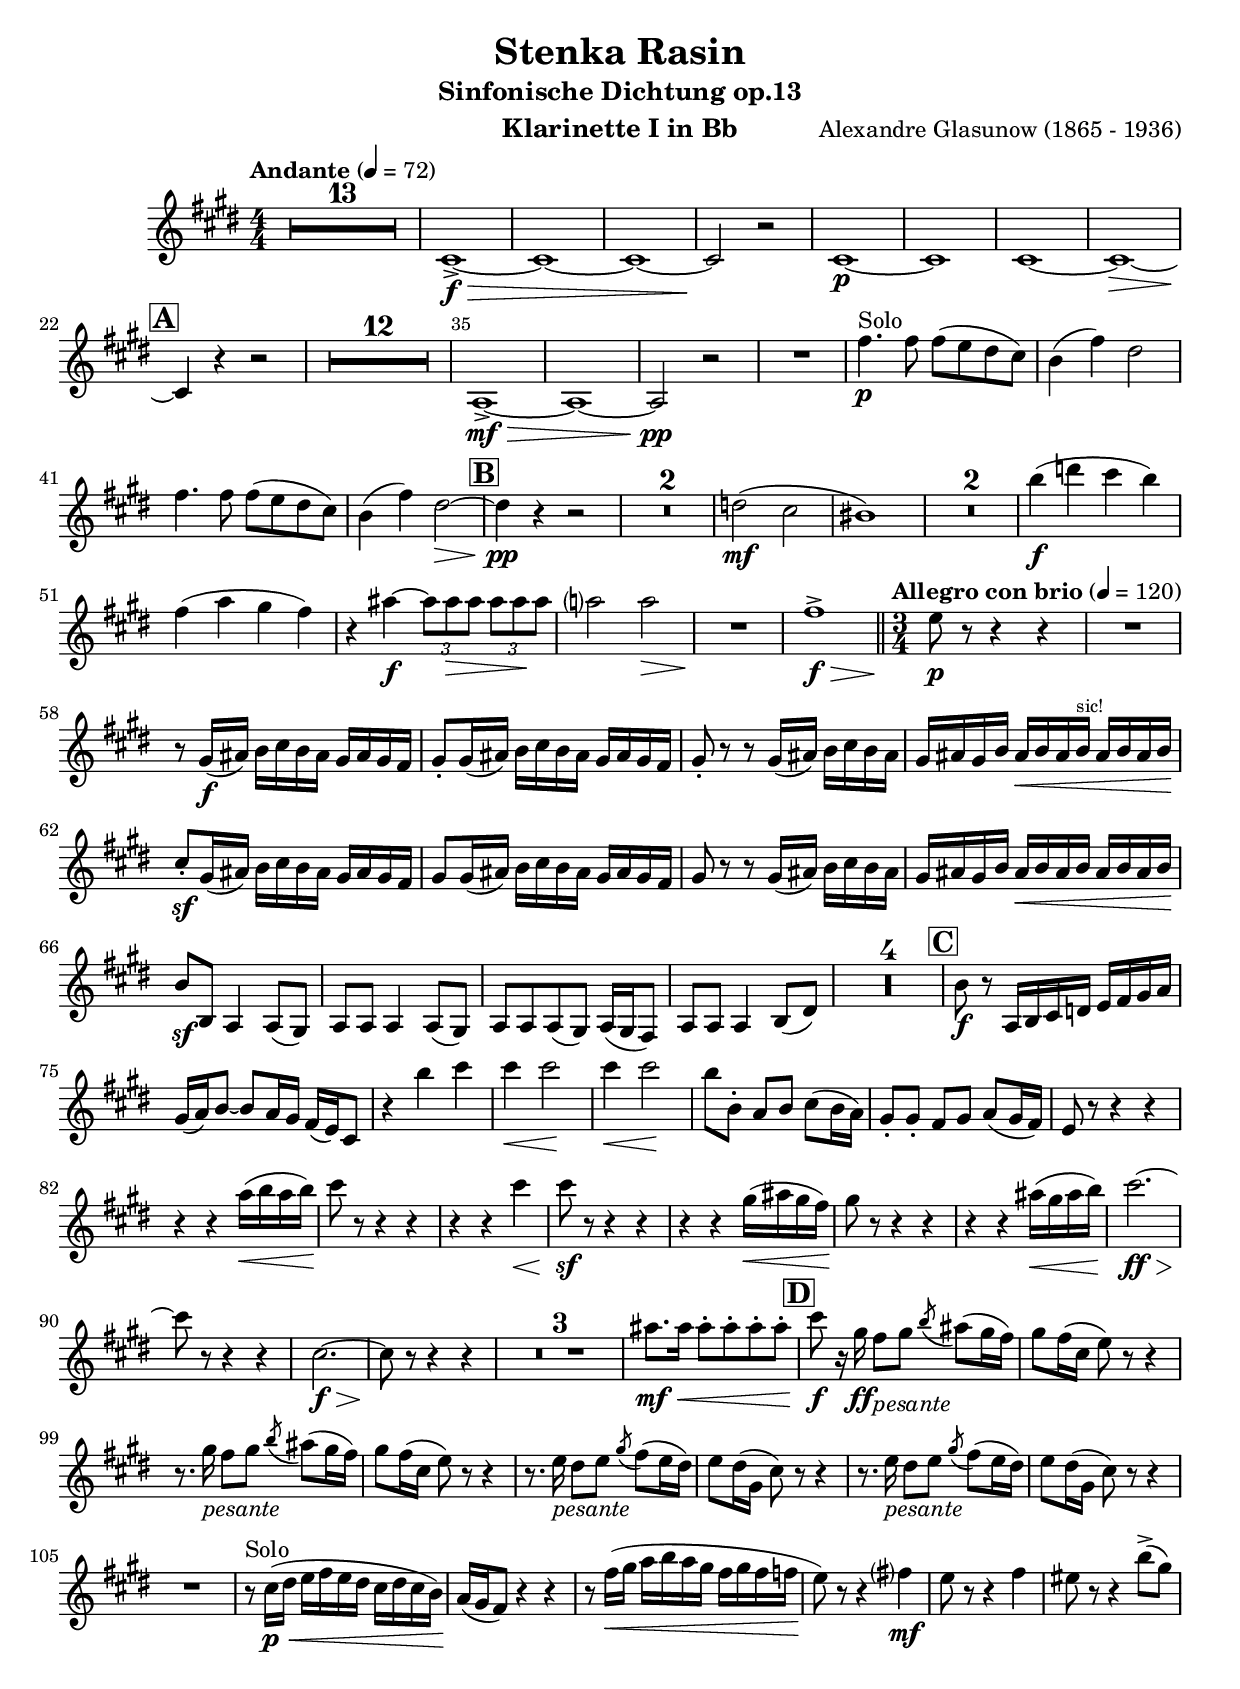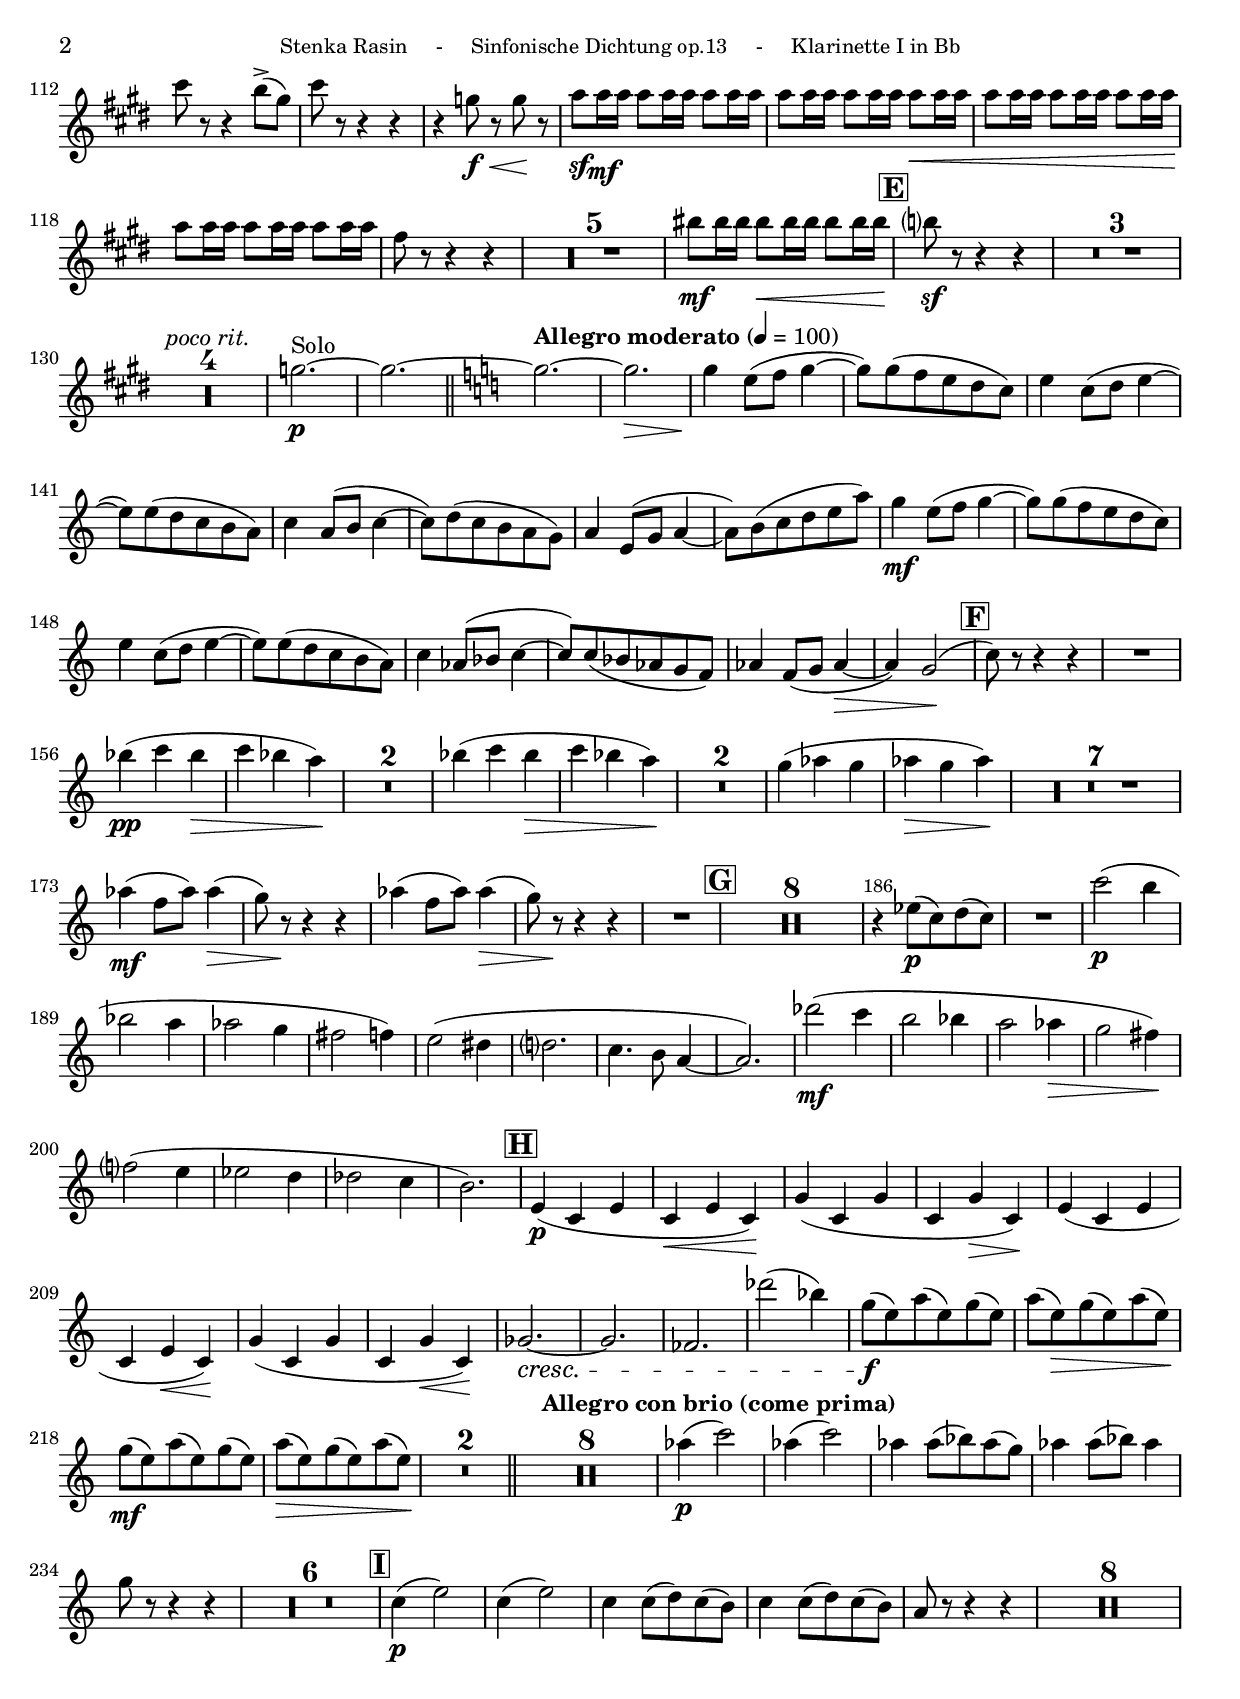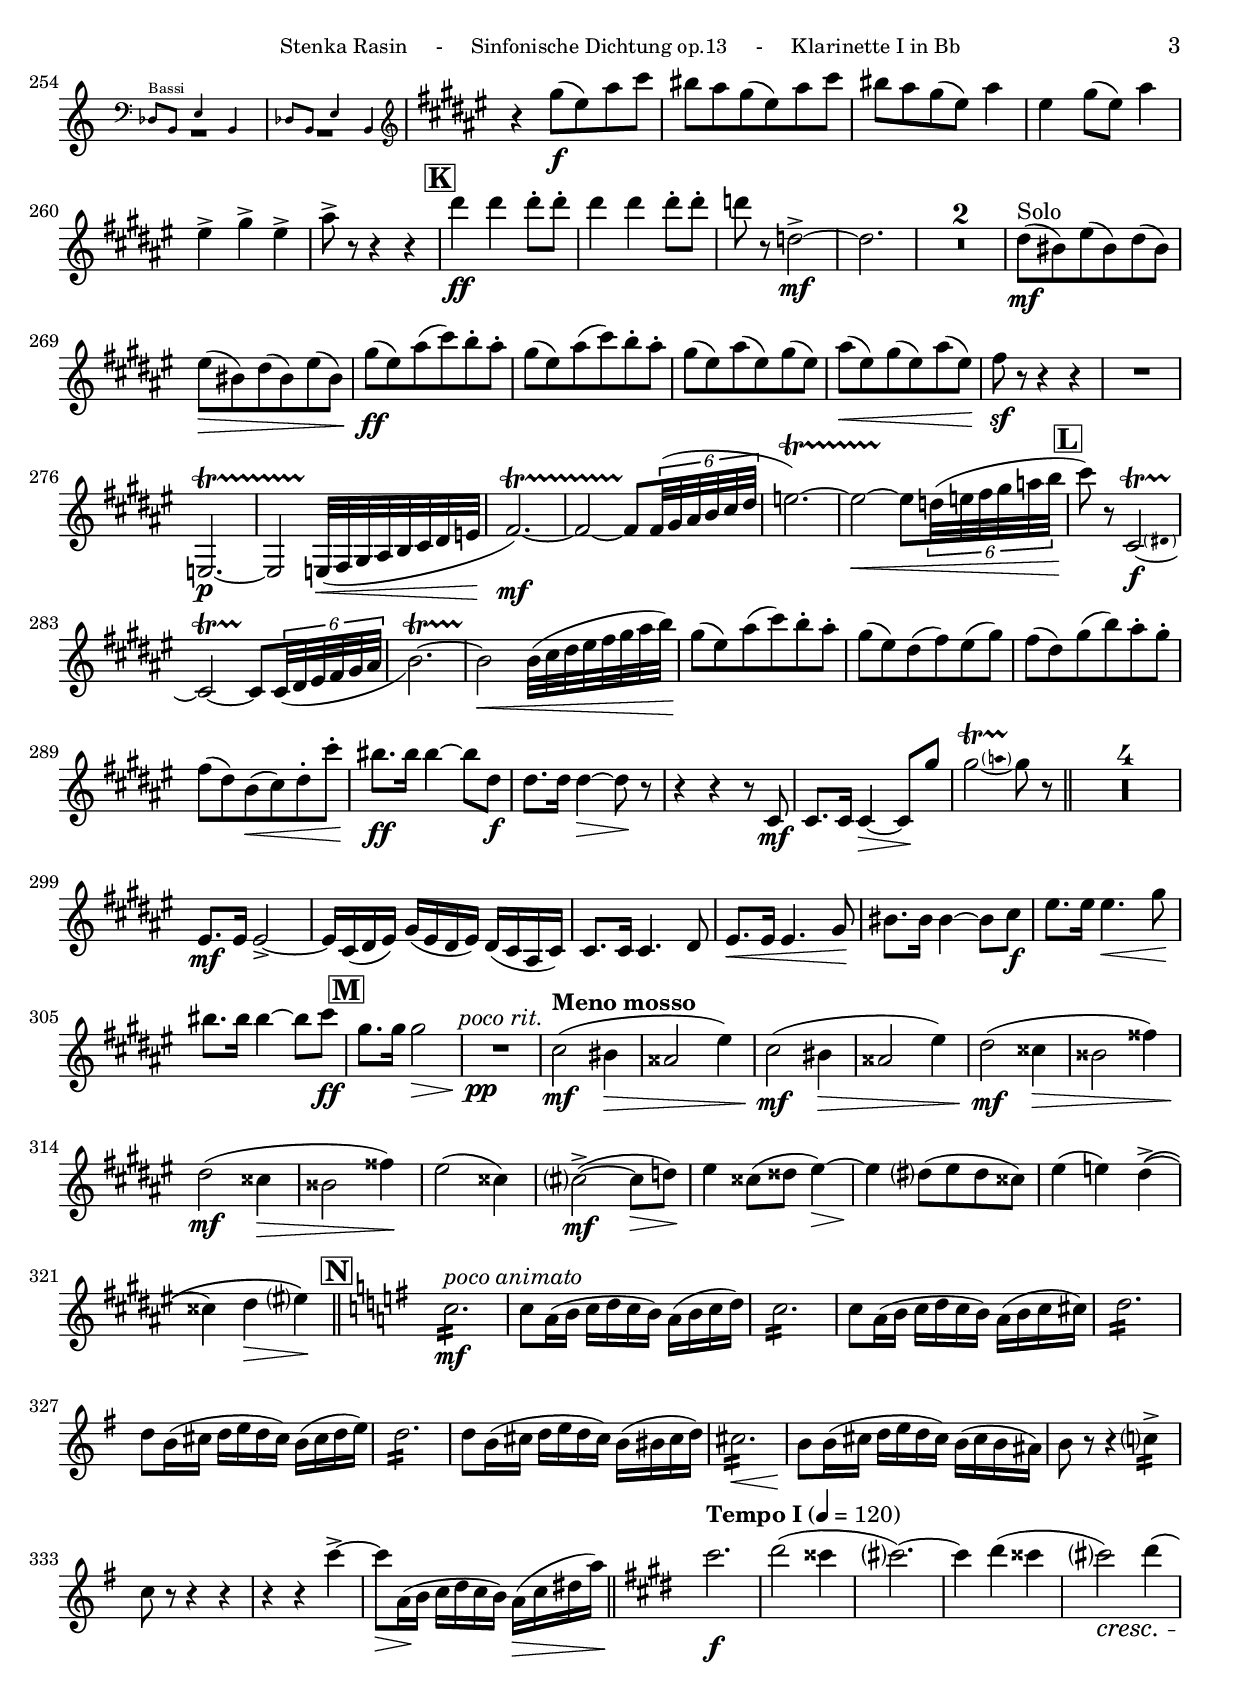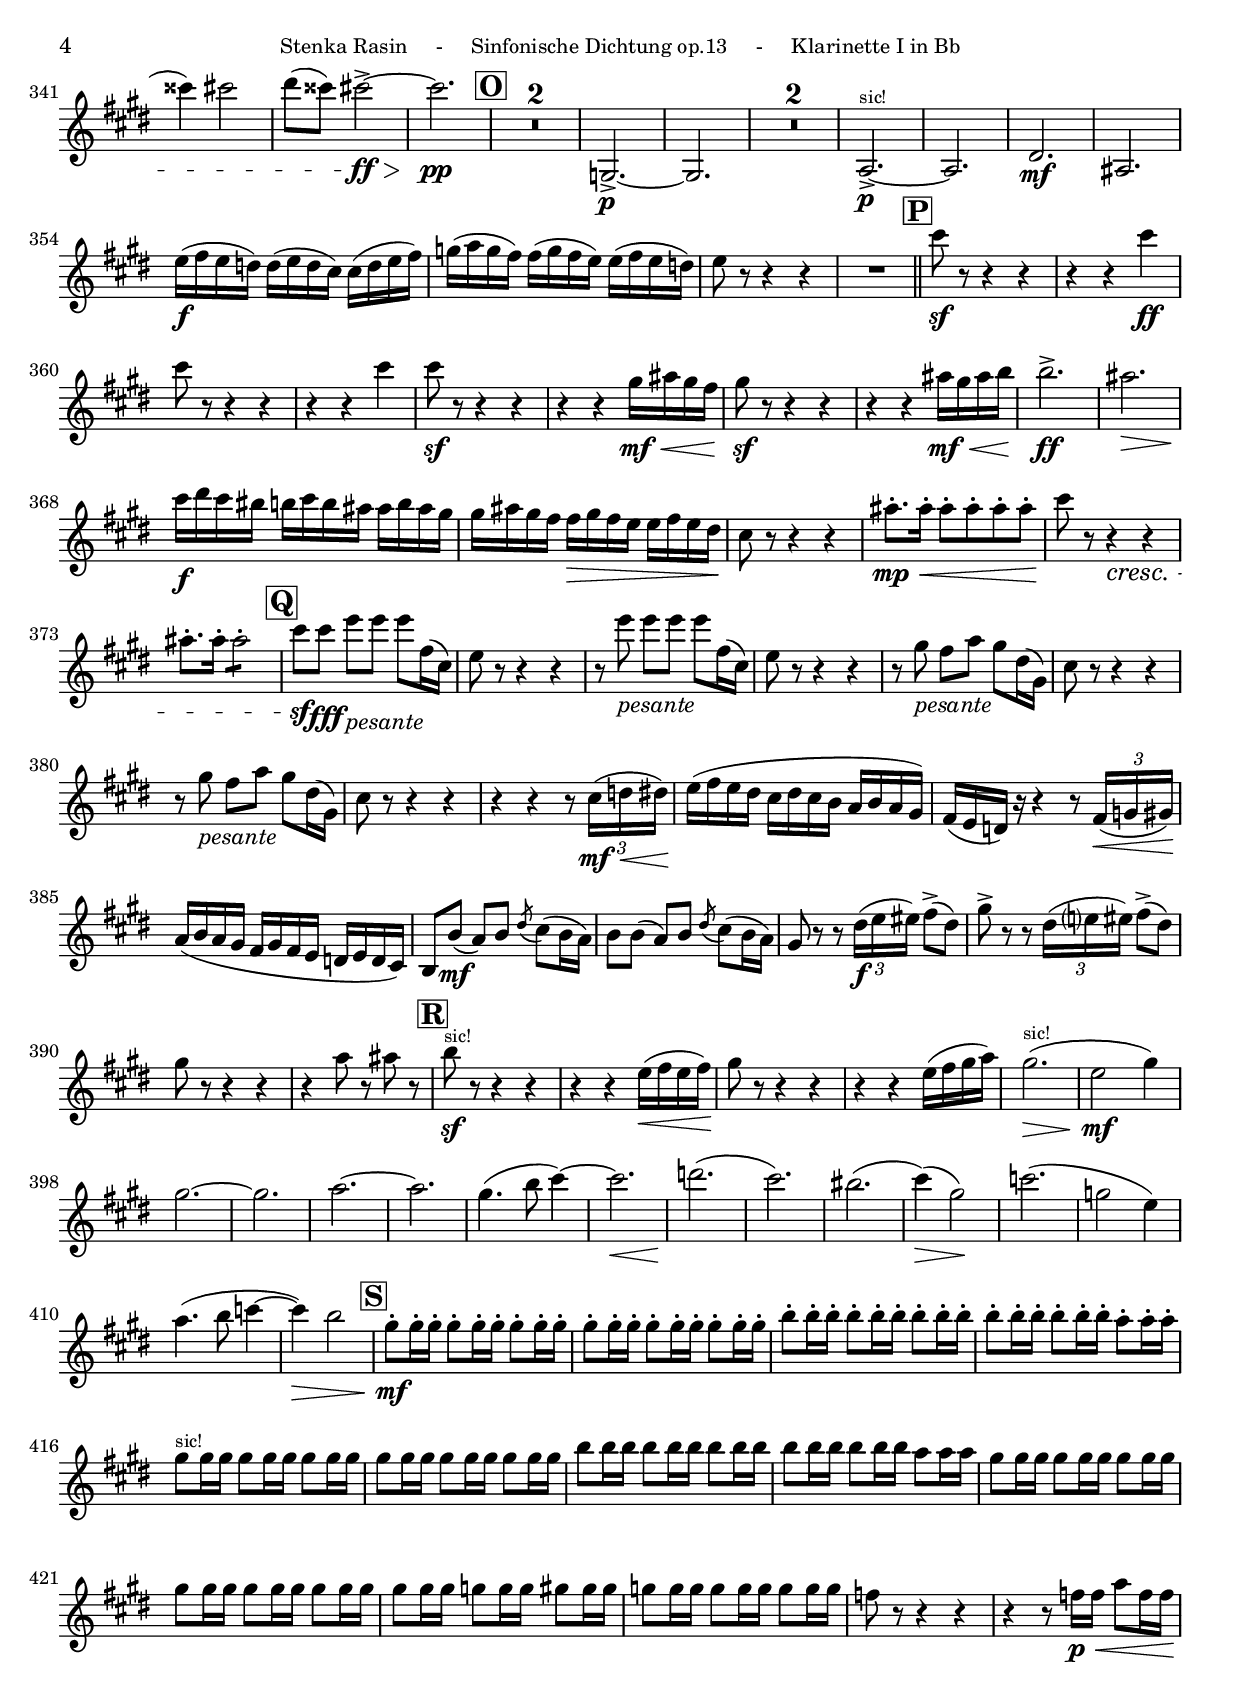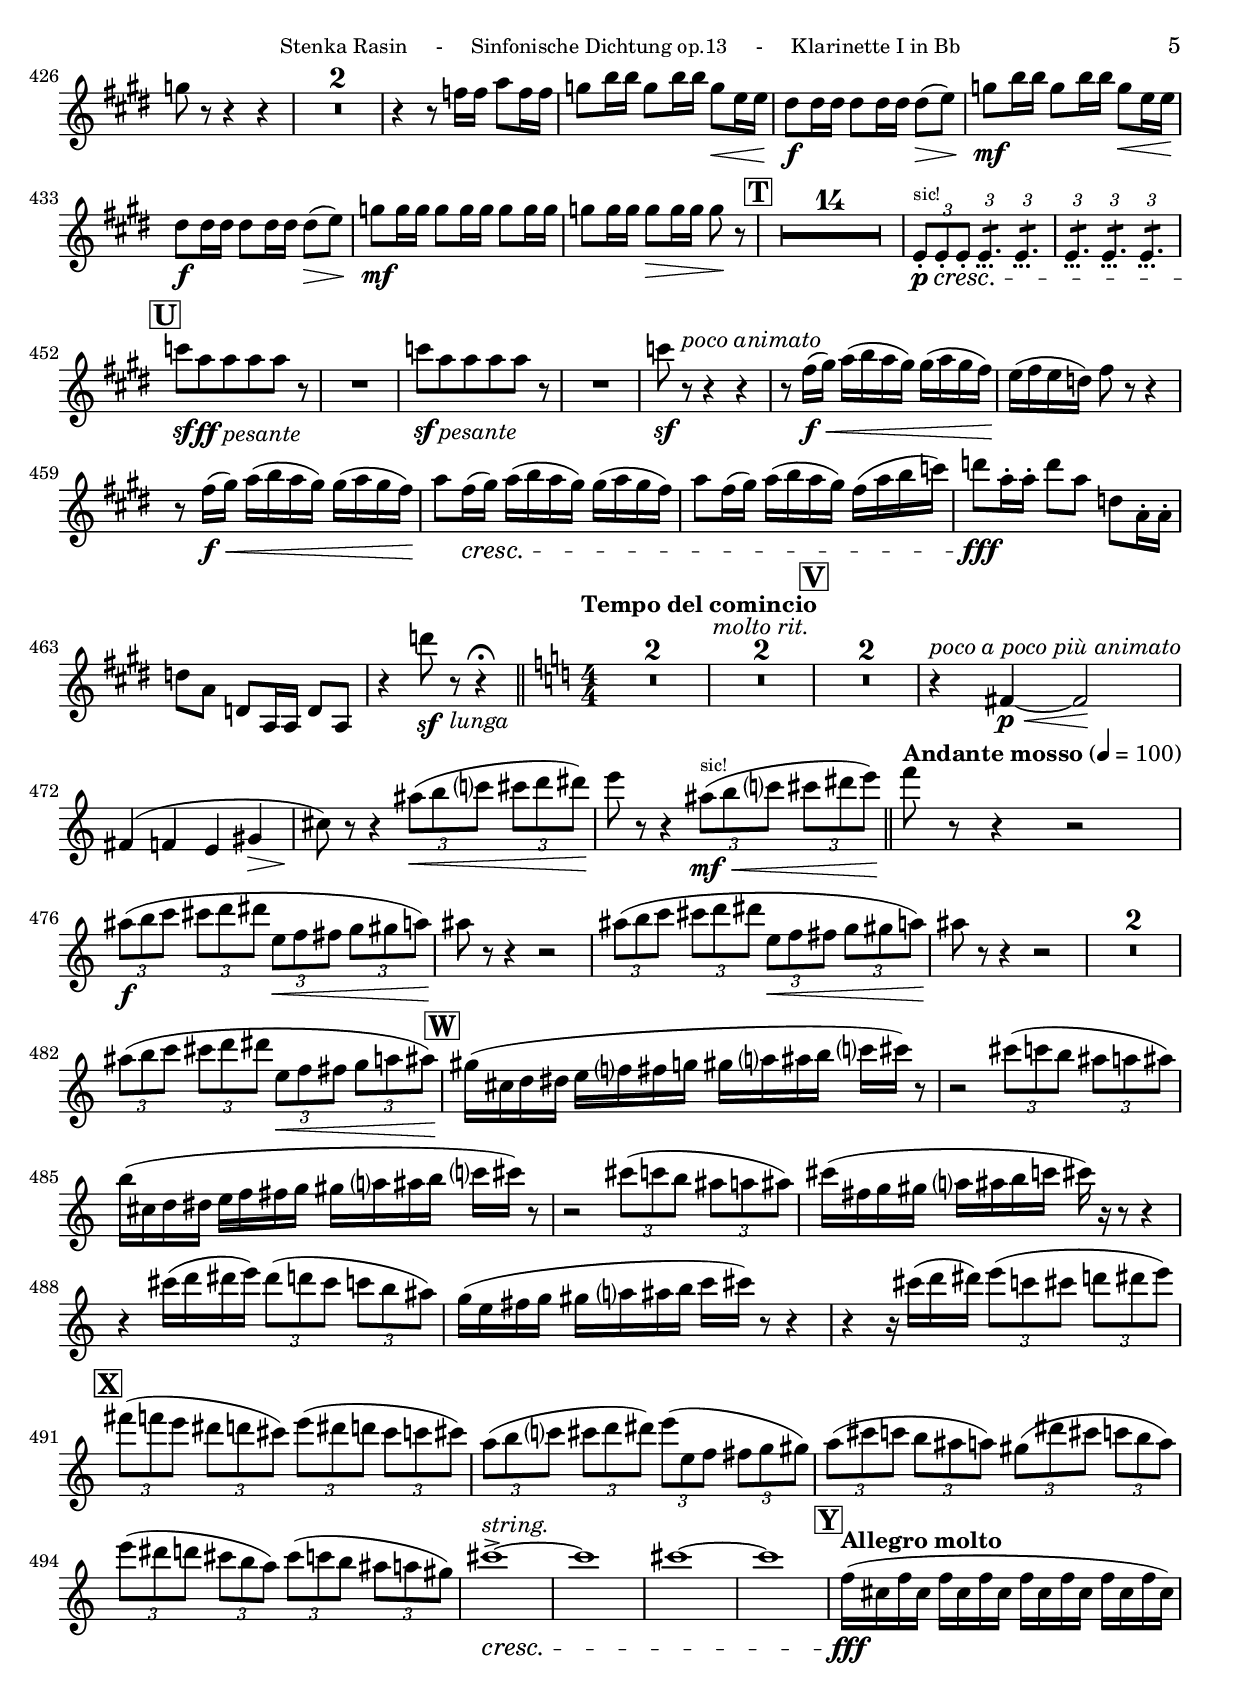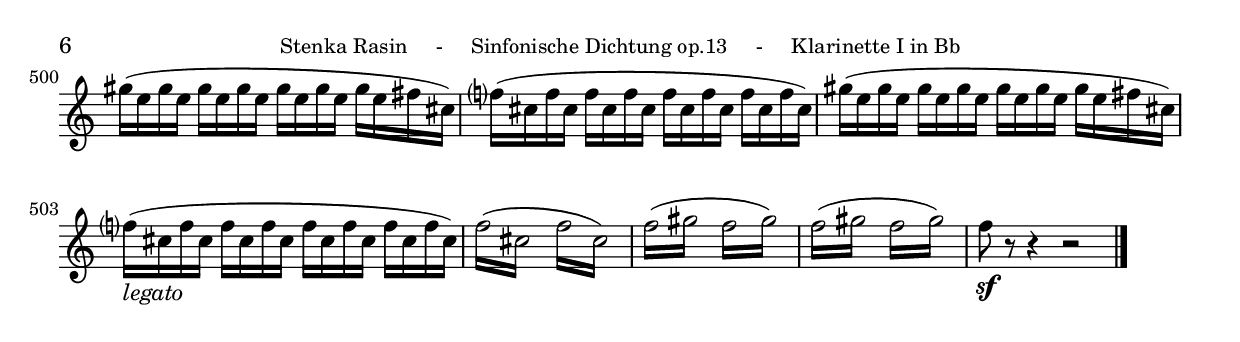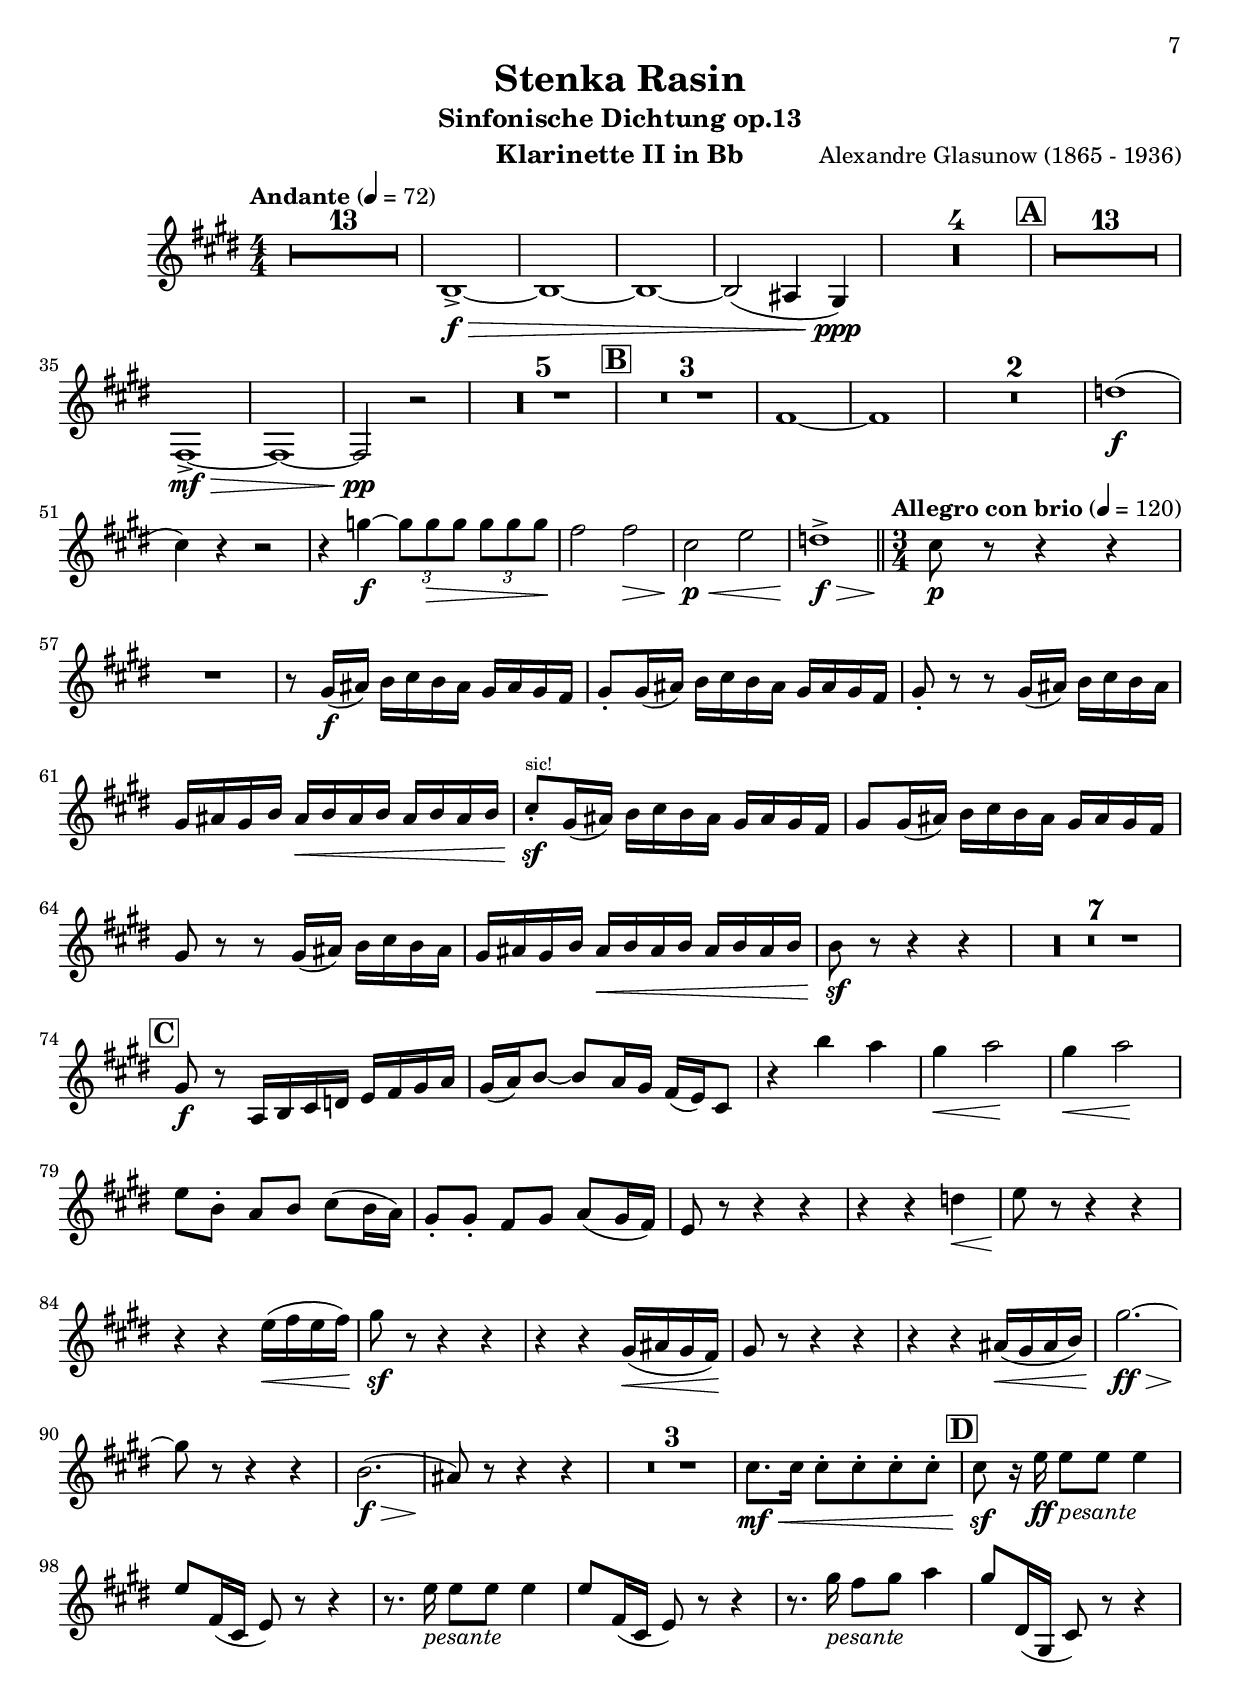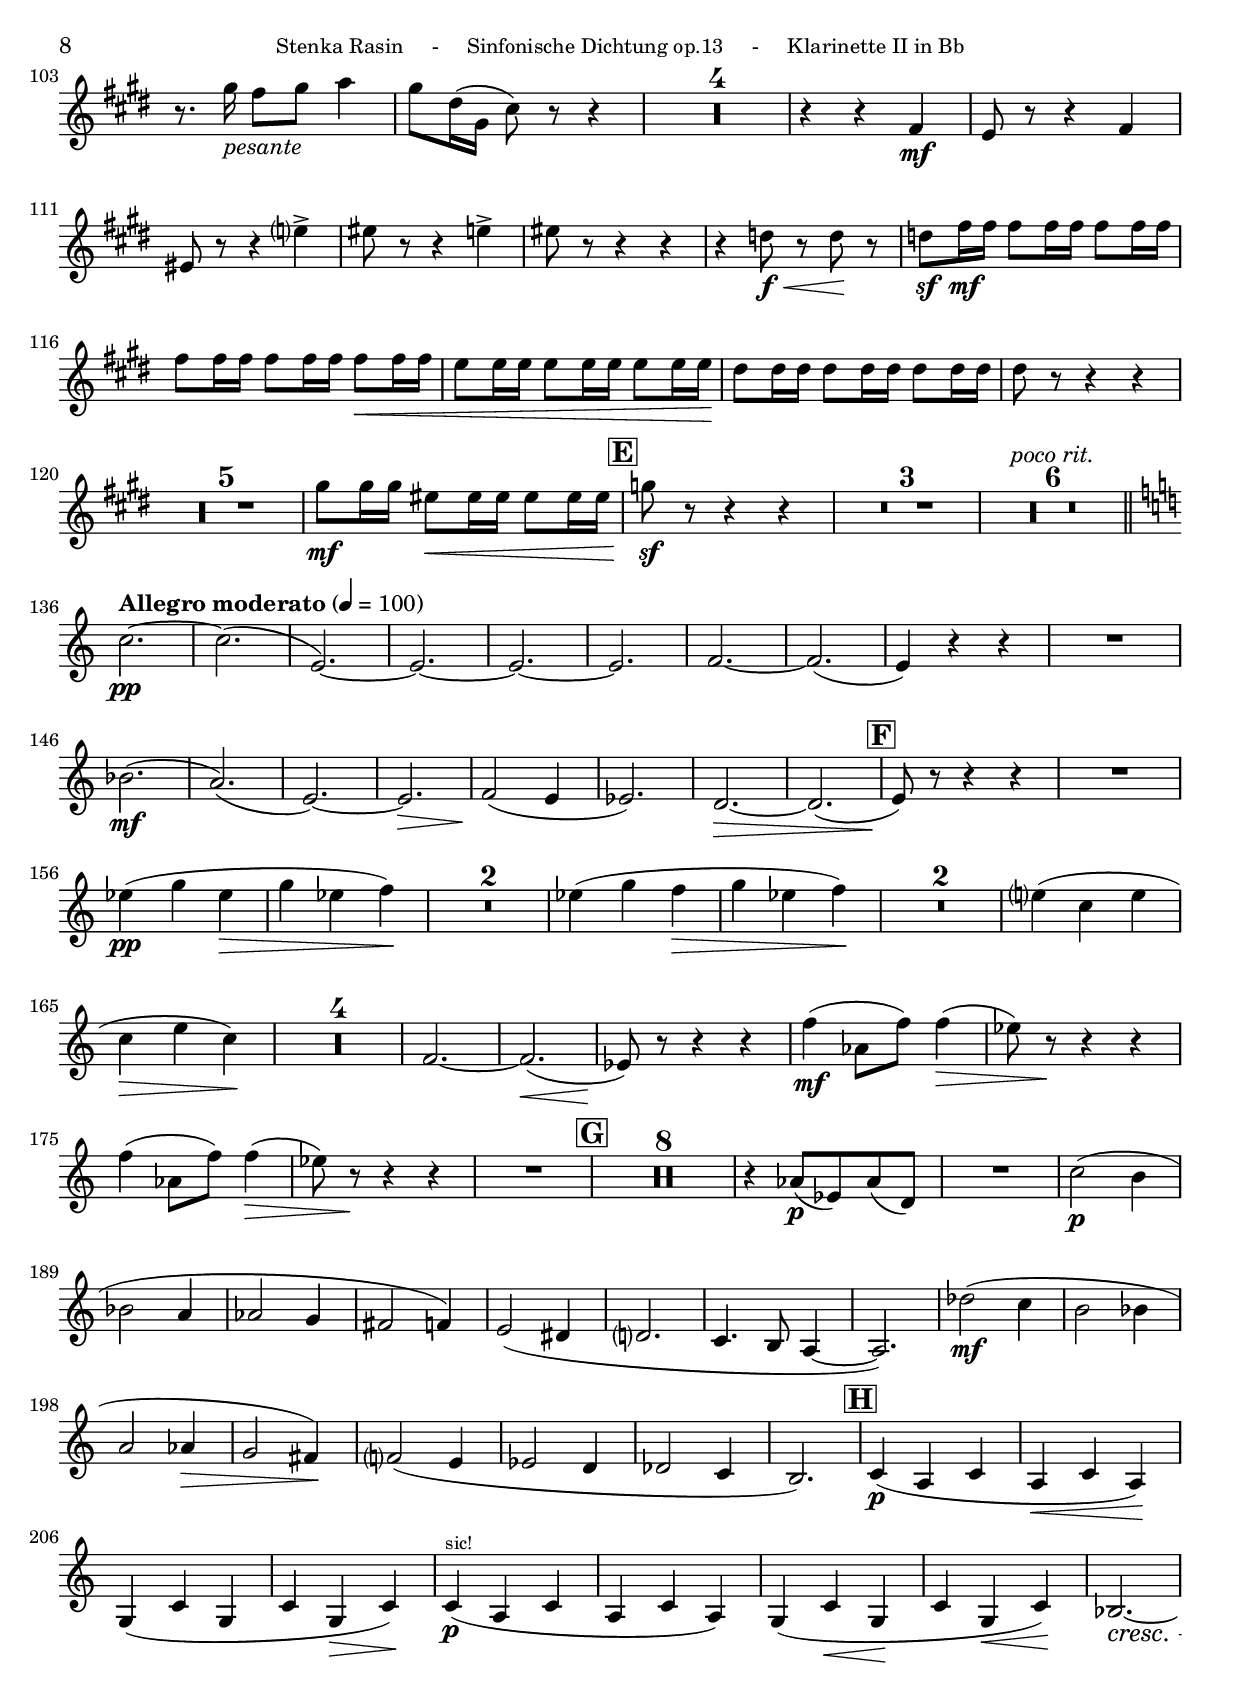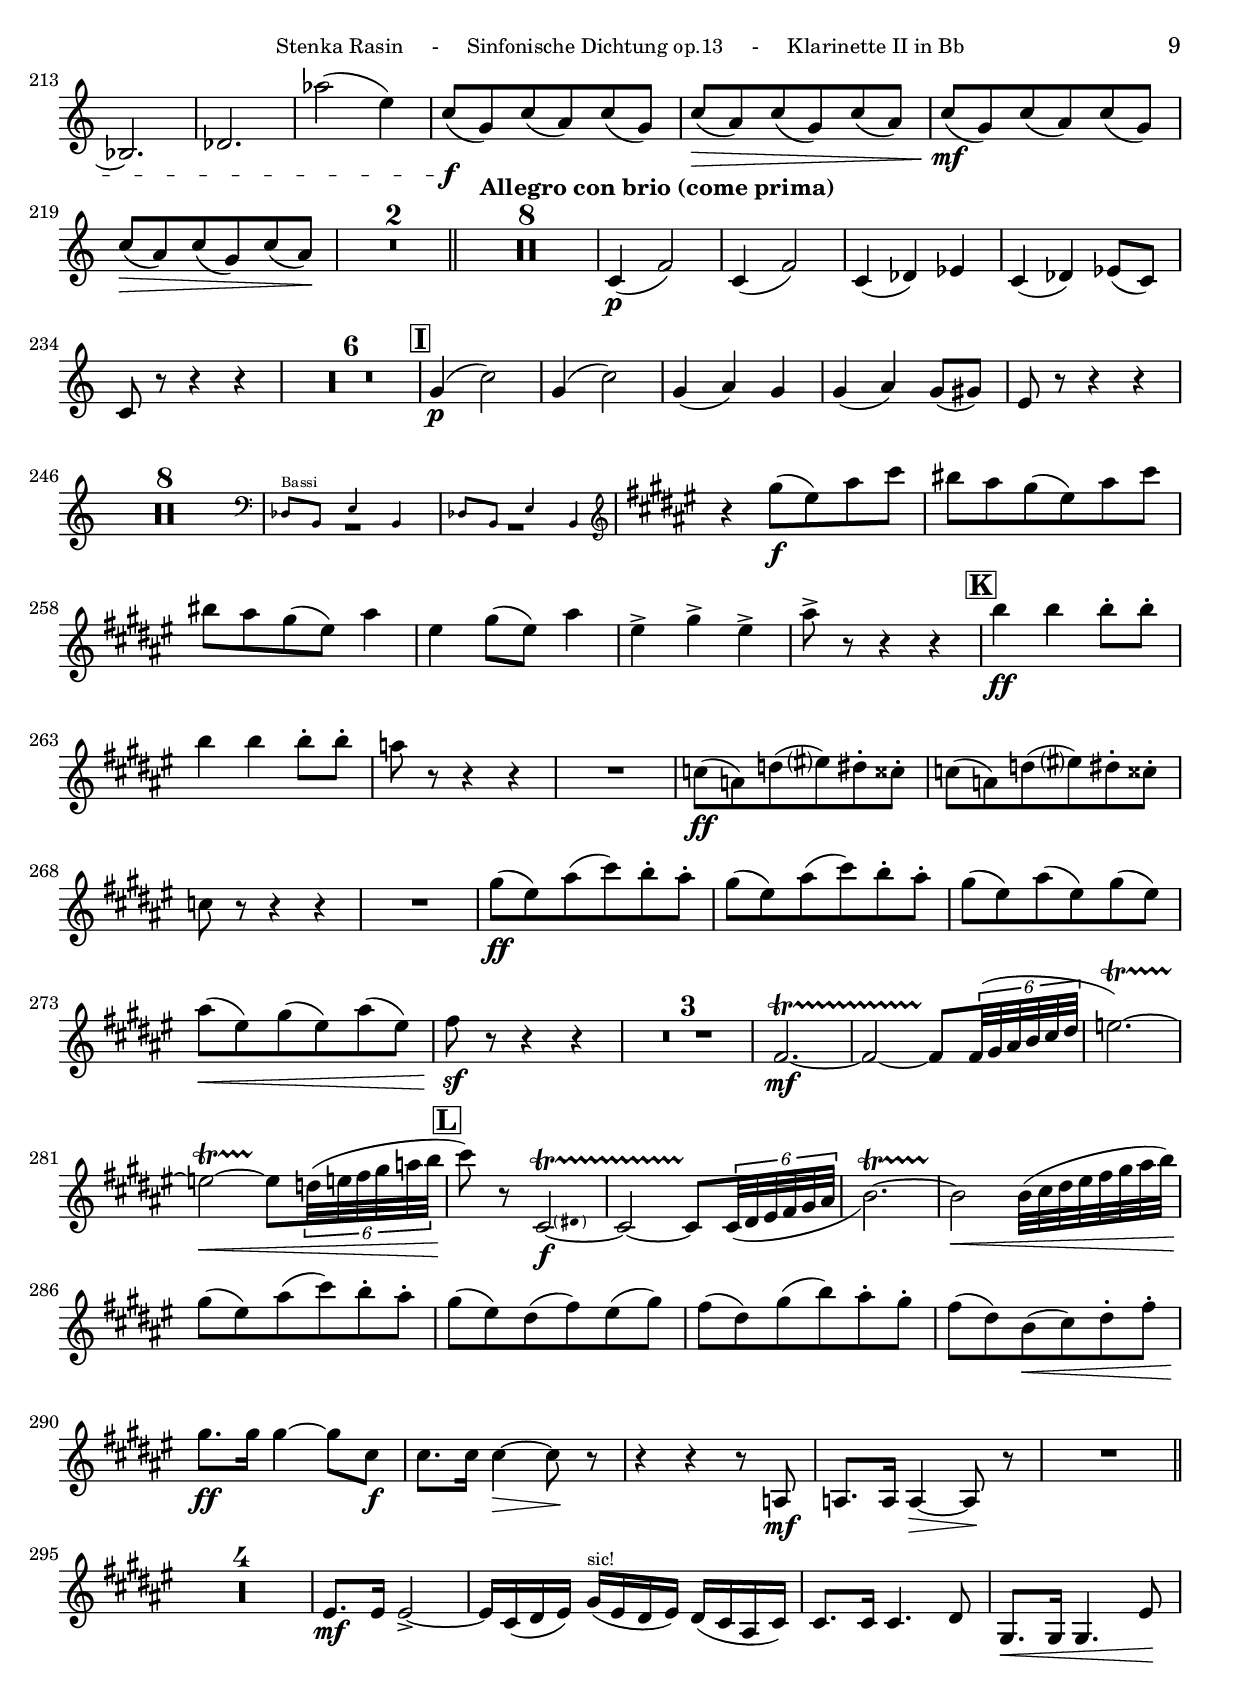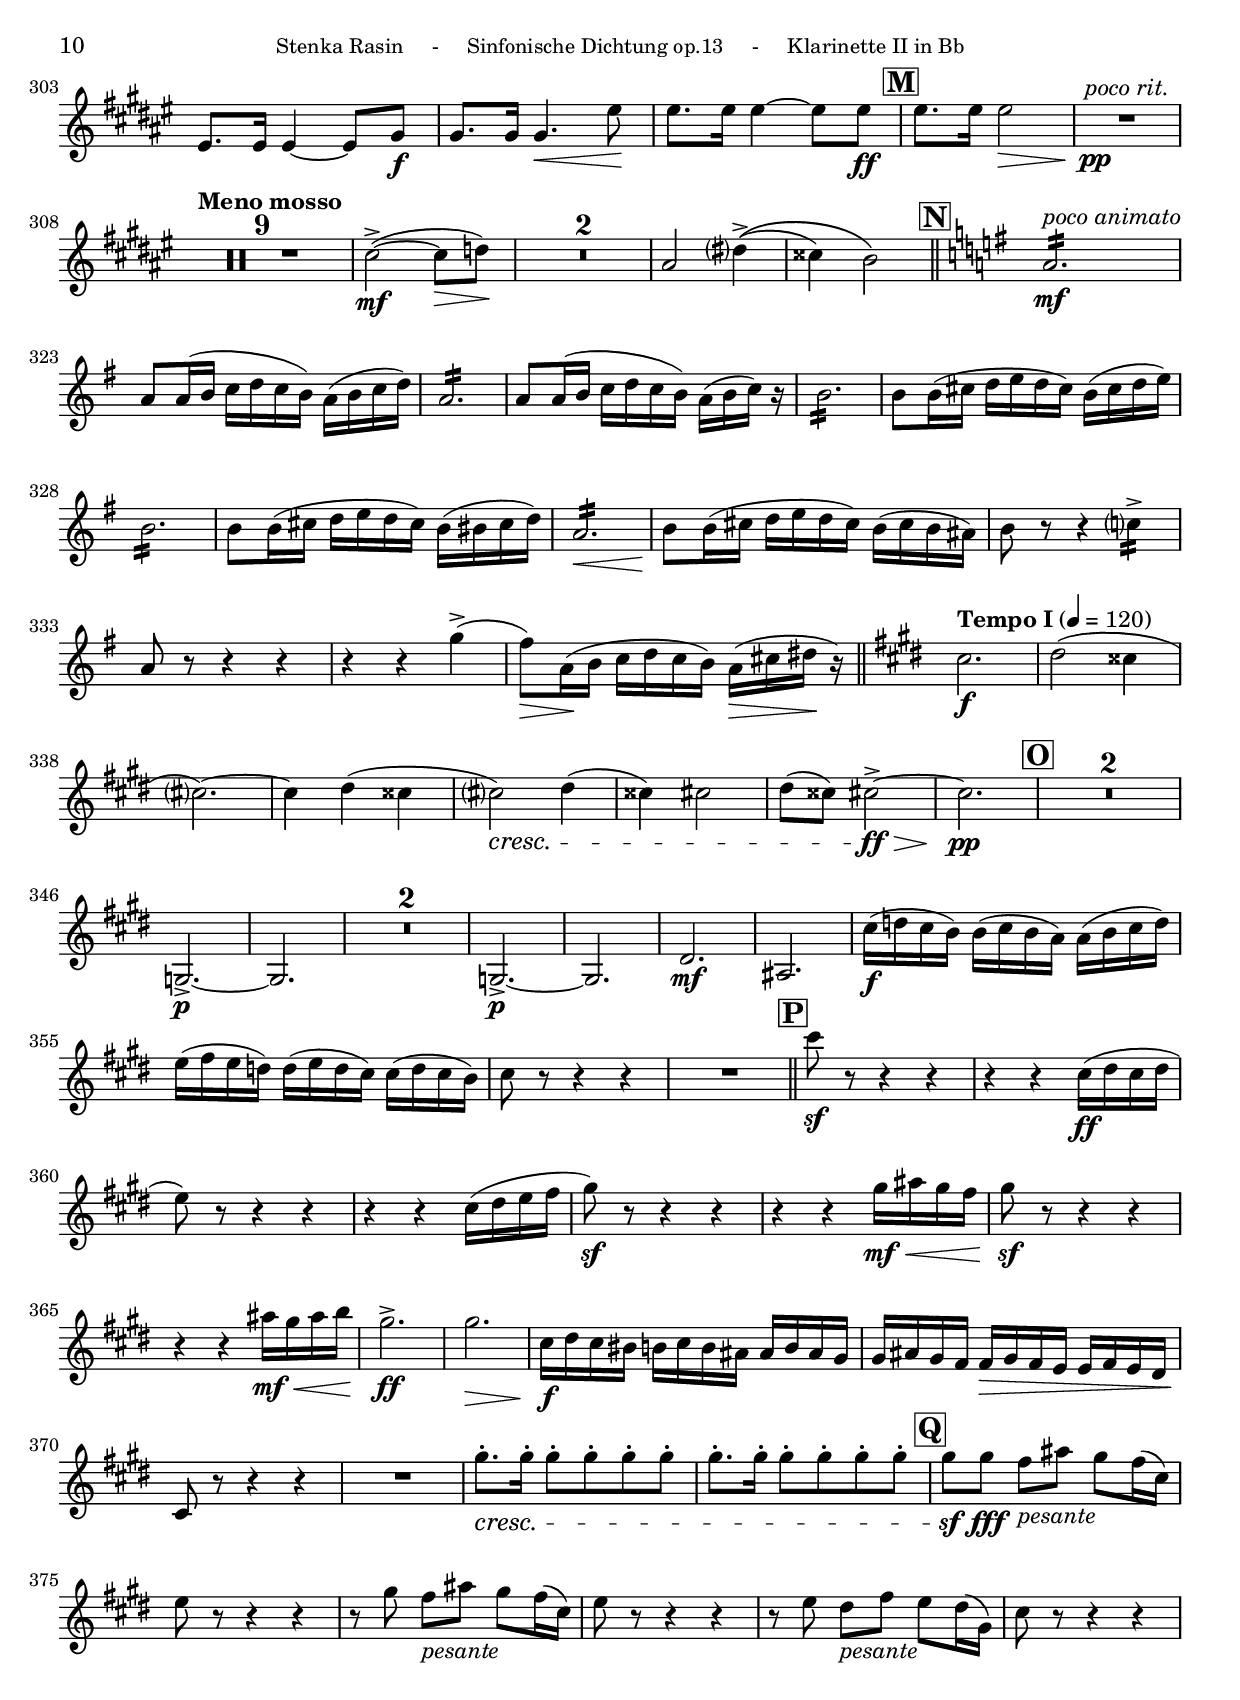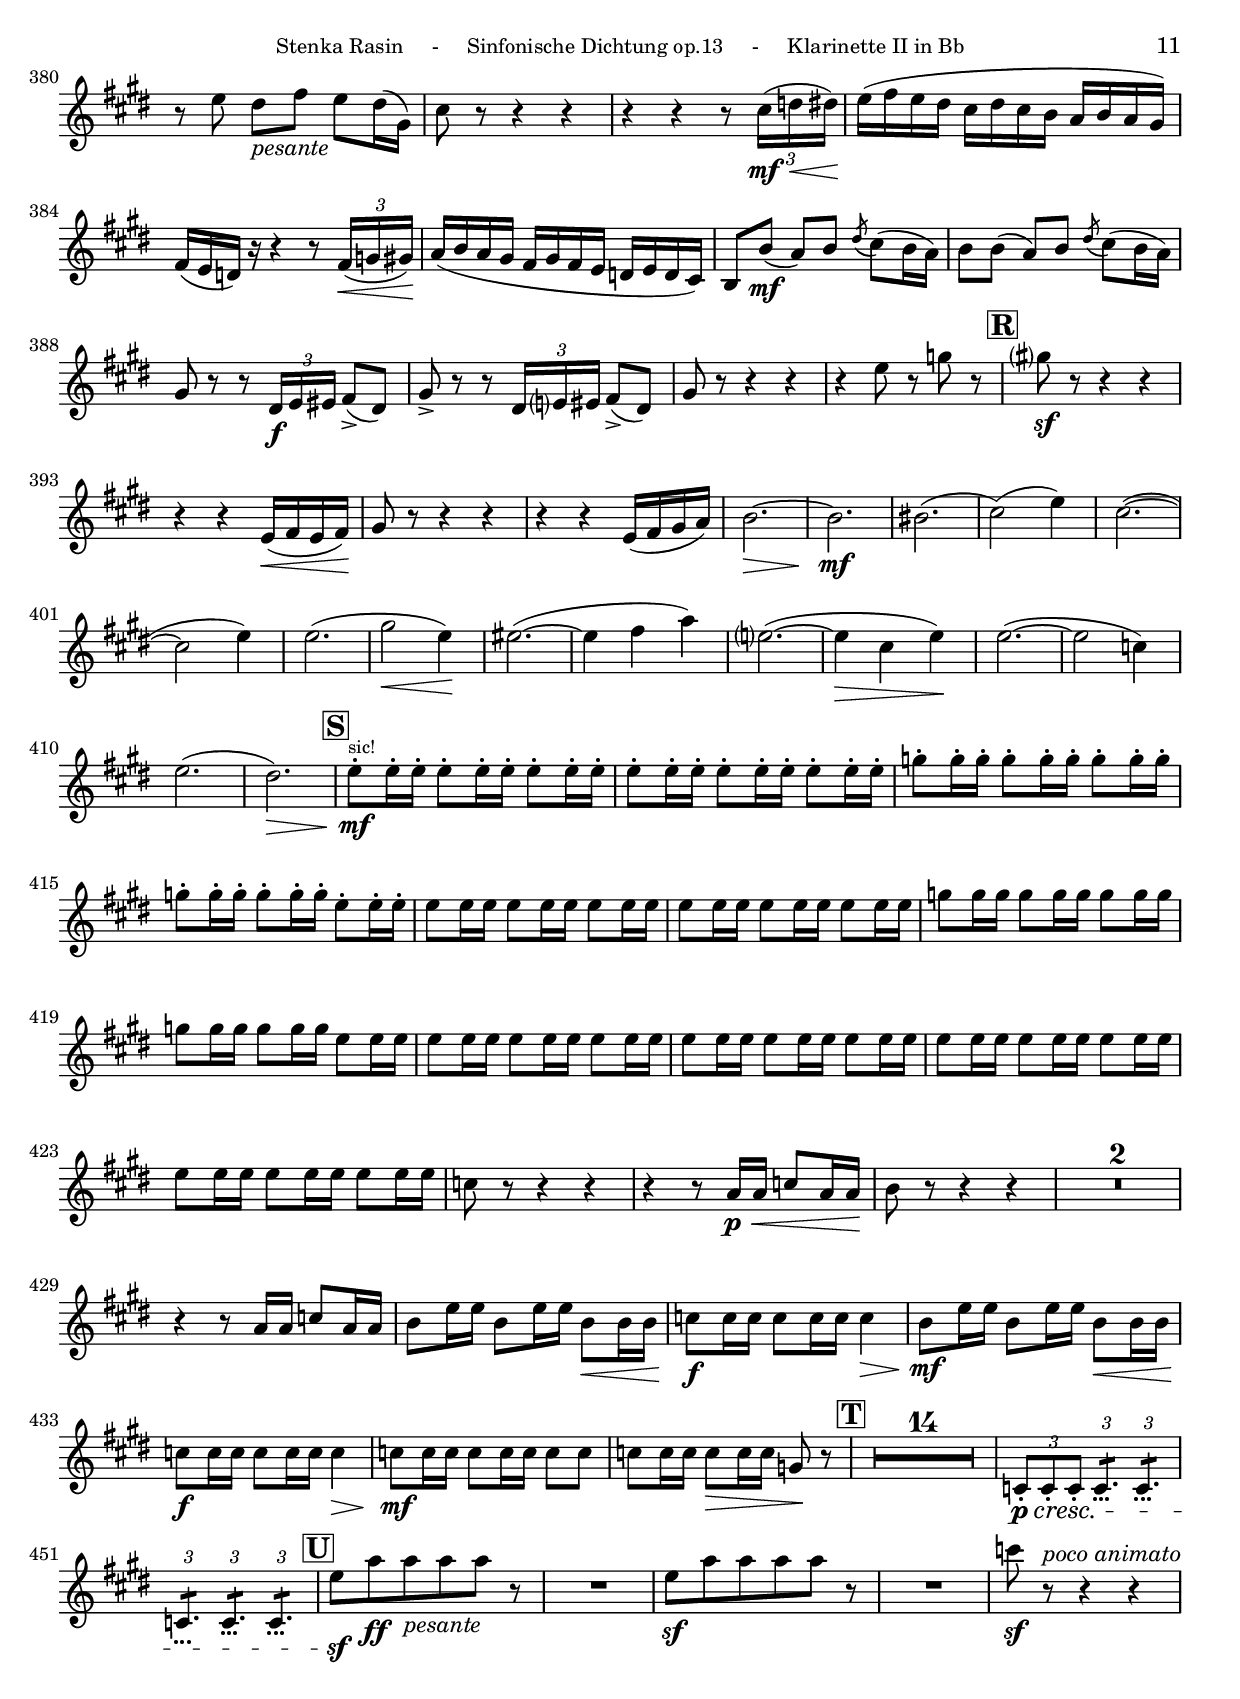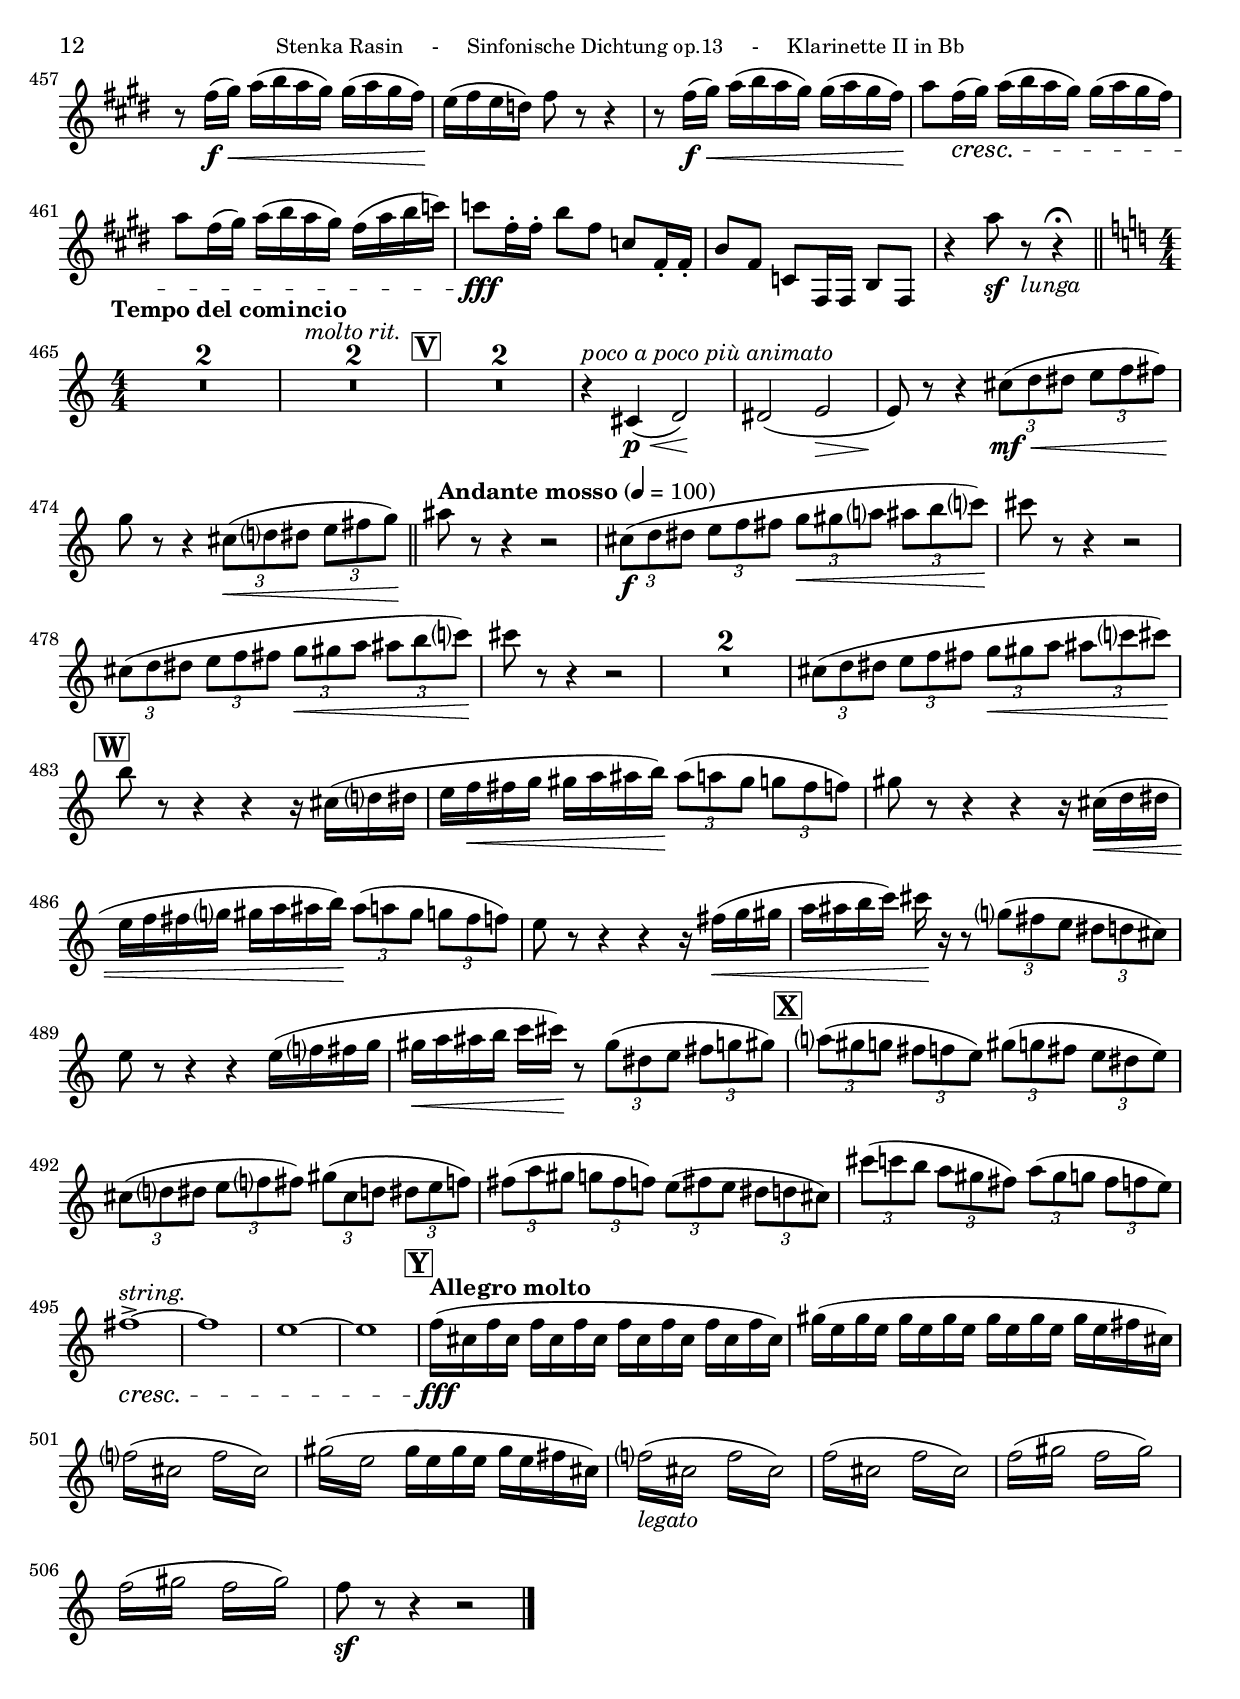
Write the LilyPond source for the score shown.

\version "2.18.2"
\language "deutsch"

\paper {
    top-margin = 10\mm
    bottom-margin = 10\mm
    left-margin = 10\mm
    right-margin = 10\mm
    ragged-last = ##t
}
  
\header{
  title = "Stenka Rasin"
  subtitle = "Sinfonische Dichtung op.13"
  composer = "Alexandre Glasunow (1865 - 1936)"
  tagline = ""
}

% Adapt this for automatic line-breaks
mBreak = {}
% mBreak = { \break }
% #(set-global-staff-size 13)

% Useful snippets
pDolce = \markup { \dynamic p \italic \bold "dolce" }
pesante = _\markup {\italic {"pesante"} }
pocoRit = ^\markup {\italic {"poco rit."} }
moltoRit = ^\markup {\italic {"molto rit."} }
pocoAnimato = ^\markup {\italic {"poco animato"} }
pocoAPocoPiuAnimato = ^\markup {\italic {"poco a poco più animato"} }
lunga = _\markup {\italic {"lunga"} }
string = ^\markup {\italic {"string."} }
legato = _\markup {\italic {"legato"} }
solo = ^\markup { "Solo" }
sic = ^\markup { \tiny { "sic!" } }

% Taken from LSR http://lsr.di.unimi.it/LSR/Item?id=772
% Add multiple staccato dots to a tremolo-abbreviated note
% Usage: \repeat tremolo 3 c8-\tongue #3
tongue =
#(define-music-function (parser location dots) (integer?)
  #{
    \tweak stencil
      #(lambda (grob)
        (let ((stil (ly:script-interface::print grob)))
          (let loop ((count (1- dots)) (new-stil stil))
            (if (> count 0)
                (loop (1- count)
                      (ly:stencil-combine-at-edge new-stil X RIGHT stil 0.2))
                (ly:stencil-aligned-to new-stil X CENTER)))))
     \staccato
  #})

% Adapted from LSR http://lsr.di.unimi.it/LSR/Snippet?id=431
% Force a bar number to appear at the location of the next symbol
% Usage: \forceBarNumber a8 ...
forceBarNumber =
#(define-music-function (parser location music) (ly:music?)
    #{
      \override Score.BarNumber.break-visibility = ##(#f #t #t)
      $music
      \revert Score.BarNumber.break-visibility
    #})

% Taken from LSR http://lsr.di.unimi.it/LSR/Item?id=266
% Minimize usage of accidentals (no double accidentals, no his, eis, ces, fes)
% Usage: \naturalizeMusic \transpose {...}
#(define (naturalize-pitch p)
   (let ((o (ly:pitch-octave p))
         (a (* 4 (ly:pitch-alteration p)))
         ;; alteration, a, in quarter tone steps,
         ;; for historical reasons
         (n (ly:pitch-notename p)))
     (cond
      ((and (> a 1) (or (eq? n 6) (eq? n 2)))
       (set! a (- a 2))
       (set! n (+ n 1)))
      ((and (< a -1) (or (eq? n 0) (eq? n 3)))
       (set! a (+ a 2))
       (set! n (- n 1))))
     (cond
      ((> a 2) (set! a (- a 4)) (set! n (+ n 1)))
      ((< a -2) (set! a (+ a 4)) (set! n (- n 1))))
     (if (< n 0) (begin (set! o (- o 1)) (set! n (+ n 7))))
     (if (> n 6) (begin (set! o (+ o 1)) (set! n (- n 7))))
     (ly:make-pitch o n (/ a 4))))
#(define (naturalize music)
   (let ((es (ly:music-property music 'elements))
         (e (ly:music-property music 'element))
         (p (ly:music-property music 'pitch)))
     (if (pair? es)
         (ly:music-set-property!
          music 'elements
          (map (lambda (x) (naturalize x)) es)))
     (if (ly:music? e)
         (ly:music-set-property!
          music 'element
          (naturalize e)))
     (if (ly:pitch? p)
         (begin
           (set! p (naturalize-pitch p))
           (ly:music-set-property! music 'pitch p)))
     music))
naturalizeMusic =
#(define-music-function (parser location m)
   (ly:music?)
   (naturalize m))

% Adapted from http://lsr.di.unimi.it/LSR/Snippet?id=655
% Make title, subtitle, instrument appear on pages other than the first
#(define (part-not-first-page layout props arg)
   (if (not (= (chain-assoc-get 'page:page-number props -1)
               (ly:output-def-lookup layout 'first-page-number)))
       (interpret-markup layout props arg)
       empty-stencil))

\paper {
  oddHeaderMarkup = \markup
  \fill-line {
    " "
    \on-the-fly #part-not-first-page \fontsize #-1.0 \concat {
      \fromproperty #'header:title
      "     -     "
      \fromproperty #'header:subtitle
      "     -     "
      \fromproperty #'header:instrument
    }
    \on-the-fly #print-page-number-check-first \fromproperty #'page:page-number-string
  }
  evenHeaderMarkup = \markup
  \fill-line {
    \on-the-fly #print-page-number-check-first \fromproperty #'page:page-number-string
    \on-the-fly #part-not-first-page \fontsize #-1.0 \concat {
      \fromproperty #'header:title
      "     -     "
      \fromproperty #'header:subtitle
      "     -     "
      \fromproperty #'header:instrument
    }
    " "
  }
}

% ---------------------------------------------------------

clarinet_I_in_A_part_one_Music = {
  \relative c' {
    \transposition a
    \key f \major
    \numericTimeSignature
    \time 4/4
    \tempo "Andante" 4 = 72

    % cl 1 page 1 line 1
    \barNumberCheck #1
    R1*13 |
    d1->\f\>~ |
    d1~ |
    d1~ |
    d2\! r2 |
    d1\p~ |
    d1 |
    d1~ |
    d1~\> |
    \mark #1
    d4\! r4 r2 |
    R1*12 |
    \forceBarNumber
    b1->\mf\>~ |
    b1~ |
    b2\pp r2 |
    R1 |
    \mBreak
    
    % cl 1 page 1 line 2
    \barNumberCheck #39
    g''4.\p\solo g8 g( f e d) |
    c4( g') e2 |
    g4. g8 g( f e d) |
    c4( g') e2\>~ |
    \mark #2
    e4\pp r4 r2 |
    R1*2 |
    es2\mf( d |
    cis1) |
    R1*2 |
    c'4\f( es d c) |
    g4( b a g) |
    \mBreak
    
    % cl 1 page 1 line 3
    \barNumberCheck #52
    r4 h~\f \tuplet 3/2 { h8 h\> h } \tuplet 3/2 { h8 h\! h }  |
    b2 b2 \> |
    R1\! |
    g1->\f\> |
    \bar "||" \time 3/4 \tempo "Allegro con brio" 4 = 120
    f8\p\! r8 r4 r4 |
    R2. |
    r8 a,16\f( h) c d c h a h a g |
    a8-. a16( h) c d c h a h a g |
    \mBreak
    
    % cl 1 page 1 line 4
    \barNumberCheck #60
    a8-. r r a16( h) c d c h |
    a16 h a c h\< c h c\sic %{ SIC: Neither clarinet 2 nor score have staccato here %} h c h c |
    d8-.\sf a16( h) c d c h a h a g |
    a8 a16( h) c d c h a h a g |
    \mBreak
    
    % cl 1 page 1 line 5
    \barNumberCheck #64
    a8 r r a16( h) c d c h |
    a16 h a c h\< c h c h c h c |
    c8\sf c, b4 b8( a) |
    b8 b b4 b8( a) |
    b8 b b( a) b16( a g8) |
    \mBreak

    % cl 1 page 1 line 6
    \barNumberCheck #69
    b8 b b4 c8( e) |
    R2.*4 |
    \mark #3
    c'8\f r b,16 c d es f g a b |
    a16( b) c8~ c b16 a g( f) d8 |
    r4 c'' d |
    d4\< d2\! |
    d4\< d2\! |
    c8 c,-. b c d( c16 b) |
    \mBreak
    
    % cl 1 page 1 line 7
    \barNumberCheck #80
    a8-. a-. g a b( a16 g) |
    f8 r r4 r |
    r4 r b'16(\< c b c)\! |
    d8 r8 r4 r |
    r4 r d\< |
    d8\sf r8 r4 r |
    r4 r a16(\< h a g)\! |
    a8 r8 r4 r |
    \mBreak
    
    % cl 1 page 1 line 8
    \barNumberCheck #88
    r4 r h16(\< a h c) |
    d2.\ff\>~ |
    d8\! r8 r4 r |
    d,2.\f\>~ |
    d8\! r8 r4 r |
    R2.*3 |
    h'8.\mf\< h16 h8-. h-. h-. h-. |
    \mark #4
    d8\f r16 a\ff g8\pesante a \acciaccatura { c8 } h( a16 g) |
    a8 g16( d f8) r8 r4 |
    \mBreak
    
    % cl 1 page 1 line 9
    \barNumberCheck #99
    r8. a16\pesante g8 a \acciaccatura { c8 } h( a16 g) |
    a8 g16( d f8) r8 r4 |
    r8. f16\pesante e8 f \acciaccatura { a8 } g( f16 e) |
    f8 e16( a, d8) r8 r4 |
    r8. f16\pesante e8 f \acciaccatura { a8 } g( f16 e) |
    f8 e16( a, d8) r8 r4 |
    \mBreak
    
    % cl 1 page 1 line 10
    \barNumberCheck #105
    R2. |
    r8\solo d16\p\<( e f g f e d e d c\! ) |
    b16( a g8) r4 r |
    r8 g'16(\< a b c b a g a g ges\! |
    f8) r8 r4 g\mf |
    f8 r8 r4 g |
    \mBreak
    
    % cl 1 page 1 line 11
    \barNumberCheck #111
    fis8 r8 r4 c'8(-> a) |
    d8 r8 r4 c8(-> a) |
    d8 r8 r4 r |
    r4 as8\f\< r as\! r |
    b8\sf b16\mf b b8 b16 b b8 b16 b |
    b8 b16 b b8 b16 b b8\< b16 b |
    \mBreak
    
    % cl 1 page 1 line 12
    \barNumberCheck #117
    b8 b16 b b8 b16 b b8 b16 b\! |
    b8 b16 b b8 b16 b b8 b16 b |
    g8 r8 r4 r |
    R2.*5 |
    cis8\mf cis16 cis cis8\< cis16 cis cis8 cis16 cis |
    \mark #5
    c8\sf r8 r4 r4 |
    R2.*3 |
    R2.*4\pocoRit |
    \mBreak
  }
}

clarinet_I_in_B_Music = {
  \relative c' {

    % cl 1 page 2 line 1
    \barNumberCheck #134
    g''2.\p\solo~ |
    g2.~ |
    \bar "||"
    \tempo "Allegro moderato" 4 = 100
    \key c \major
    g2.~ |
    g2.\> |
    g4\! e8( f g4~ |
    g8) g( f e d c) |
    e4 c8( d e4~ |
    e8) e( d c h a) |
    c4 a8( h c4~ |
    c8) d( c h a g) |
    a4 e8( g a4~ |
    \mBreak
    
    % cl 1 page 2 line 2
    \barNumberCheck #145
    a8) h( c d e a) |
    g4\mf e8( f g4~ |
    g8) g( f e d c) |
    e4 c8( d e4~ |
    e8) e( d c h a) |
    c4 as8( b c4~ |
    c8) c( b as g f) |
    as4 f8( g as4~\> |
    as4) g2(\! |
    \mBreak
    
    % cl 1 page 2 line 3
    \barNumberCheck #154
    \mark #6
    c8) r8 r4 r |
    R2. |
    b'4\pp( c b\> |
    c4 b a)\! |
    R2.*2 |
    b4( c b\> |
    c4 b a)\! |
    R2.*2 |
    g4( as g |
    as4\> g as)\! |
    R2.*7 |
    as4(\mf f8 as) as4(\> |
    \mBreak

    % cl 1 page 2 line 4
    \barNumberCheck #174
    g8) r8\! r4 r |
    as4( f8 as) as4(\> |
    g8) r8\! r4 r |
    R2. |
    \mark #7
    R2.*8 |
    \forceBarNumber
    r4 es8(\p c) d( c) |
    R2. |
    c'2(\p h4 |
    b2 a4 |
    as2 g4 |
    fis2 f4) |
    e2( dis4 |
    d2. |
    \mBreak
    
    % cl 1 page 2 line 5
    \barNumberCheck #194
    c4. h8 a4~ |
    a2.) |
    des'2(\mf c4 |
    h2 b4 |
    a2 as4\> |
    g2 fis4)\! |
    f2( e4 |
    es2 d 4 |
    des2 c4 |
    h2.) |
    \mark #8
    e,4(\p c e |
    c\< e c)\! |
    g'4( c, g' |
    c, g'\> c,)\! |
    \mBreak
    
    % cl 1 page 2 line 6
    \barNumberCheck #208
    e4( c e |
    c4 e\< c)\! |
    g'4( c, g' |
    c,4 g'\< c,)\! |
    ges'2.\cresc~ |
    ges2. |
    fes2. |
    des''2( b4) |
    g8(\f e) a( e) g( e) |
    a8( e)\> g( e) a( e) |
    g8(\mf e) a( e) g( e) |
    \mBreak
    
    % cl 1 page 2 line 7
    \barNumberCheck #219
    a8(\> e) g( e) a( e)\! |
    R2.*2 |
    \bar "||" \tempo "Allegro con brio (come prima)"
    R2.*8 |
    as4(\p c2) |
    as4( c2) |
    as4 as8( b) as( g) |
    as4 as8( b) as4 |
    g8 r8 r4 r |
    R2.*6 |
    \mark #9
    c,4(\p e2)
    c4( e2)
    \mBreak
    
    % cl 1 page 2 line 8 (start)
    \barNumberCheck #243
    c4 c8( d) c( h) |
    c4 c8( d) c( h) |
    a8 r8 r4 r |
    R2.*8 |
    <<
      {
       \override MultiMeasureRest.staff-position = #-4
        R2.*2
        \revert MultiMeasureRest.staff-position
      }
      \new CueVoice {
        \cueClef "bass" \stemUp des,,8^"Bassi" h e4 h | des8 h e4 h | \cueClefUnset
      }
    >>
  }
}

clarinet_I_in_A_part_two_Music = {
  \relative c' {
    \transposition a
    % Transposition: Actually c major (256-294) Clarinet changes, written key doesn't
    \key g \major

    % cl 1 page 2 line 8 (continued)
    r4 a''8(\f fis) h d |
    cis8 h a( fis) h d |
    cis8 h a( fis) h4 |
    \mBreak

    % cl 1 page 2 line 9
    \barNumberCheck #259
    fis4 a8( fis) h4 |
    fis4-> a-> fis-> |
    h8-> r8 r4 r |
    \mark #11
    e4\ff e e8-. e-. |
    e4 e e8-. e-. |
    es 8 r8 es,2->\mf~ |
    es2. |
    R2.*2 |
    e8(\mf\solo cis8) fis8( cis8) e8( cis8) |
    fis8(\> cis) e( cis) fis( cis) |
    \mBreak
    
    % cl 1 page 2 line 10
    \barNumberCheck #270
    a'8(\ff fis) h( d) c-. h-. |
    a8( fis) h( d) c-. h-. |
    a8( fis) h( fis) a( fis) |
    h8(\< fis) a( fis) h( fis) |
    g8\sf\! r8 r4 r |
    R2. |
    f,,2.\p\startTrillSpan~ |
    f2 f32(\<\stopTrillSpan g a h c d e f |
    \mBreak

    % cl 1 page 2 line 11
    \barNumberCheck #278
    g2.)\mf\startTrillSpan~ |
    g2~ g8\stopTrillSpan \tuplet 6/4 { g32( a h c d e } |
    f2.)\startTrillSpan~ |
    f2\<~ f8\stopTrillSpan \tuplet 6/4 { es32( f g a b c } |
    \mark #12
    d8\!) r8 \pitchedTrill d,,2\f\startTrillSpan~ e |
    d2~ d8\stopTrillSpan \tuplet 6/4 { d32_( e fis g a h } |
    c2.)\startTrillSpan~ |
    c2\stopTrillSpan\< c32( d e fis g a h c)\! |
    \mBreak
    
    % cl 1 page 2 line 12
    \barNumberCheck #286
    a8( fis) h( d) c-. h-. |
    a8( fis) e( g) fis( a) |
    g( e) a( c) h-. a-. |
    g8( e) c(\< d) e-. d'-. |
    cis8.\ff cis16 cis4~ cis8 e,8\f |
    e8. e16 e4\>~ e8\! r8 |
    r4 r4 r8 d,\mf |
    \mBreak
    
    % cl 1 page 2 line 13
    \barNumberCheck #293
    d8. d16 d4\>~ d8\! a''8 |
    \pitchedTrill a2_~ \startTrillSpan b a8\stopTrillSpan r8 |
    % Transposition: Actually a major (295-321)
    \bar "||" % (already) \key g \major
    R2.*4 |
    fis,8.\mf fis16 fis2->~ |
    fis16 d( e fis) a( fis e fis) e( d h d) |
    d8. d16 d4. e8 |
    fis8.\< fis16 fis4. a8\! |
    cis8. cis16 cis4~ cis8 d\f |
    \mBreak
    
    % cl 1 page 2 line 14
    \barNumberCheck #304
    fis8. fis16 fis4.\< a8\! |
    cis8. cis16 cis4~ cis8 d\ff |
    \mark #13
    a8. a16 a2\> |
    R2.\pp\pocoRit |
    \tempo "Meno mosso"
    d,2\mf( cis4\> |
    his2 fis'4) |
    d2\mf( cis4\> |
    his2 fis'4) |
    e2\mf( dis4\> |
    cisis2 gis'4) |
    e2\mf( dis4\> |
    cisis2 gis'4)\! |
    \mBreak
    
    % cl 1 page 3 line 1
    \barNumberCheck #316
    fis2( dis4) |
    % Transposition: Actually dis
    d2->\mf(~ d8\> es)\! |
    fis4 dis8( eis fis4~\>) |
    fis4\! e8( fis e dis) |
    fis4( f) e->(\( |
    dis4) e\> fis\)\! |
    % Transposition: Actually c major (322-335)
    \bar "||" \key as \major
    \mark #14
    \repeat tremolo 12 { des16\mf \pocoAnimato } |
    des8 b16( c des es des c) b( c des es) |
    \repeat tremolo 12 { des16 } |
    \mBreak
    
    % cl 1 page 3 line 2
    \barNumberCheck #325
    des8 b16( c des es des c) b( c des d) |
    \repeat tremolo 12 { es16 } |
    es8 c16( d es f es d) c( d es f) |
    \repeat tremolo 12 { es16 } |
    es8 c16( d es f es d) c( cis d es) |
    \repeat tremolo 12 { d16\< } |
    \mBreak

    % cl 1 page 3 line 3
    \barNumberCheck #331
    c8\! c16( d es f es d) c( d c h) |
    c8 r8 r4 \repeat tremolo 4 { des16-> } |
    des8 r8 r4 r |
    r4 r des'4->~ |
    des8\> b,16(\! c des es des c) b(\> des e b') |
    \bar "||" \key f \major \tempo "Tempo I" 4 = 120
    d2.\f |
    e2( dis4 |
    \mBreak

    % cl 1 page 3 line 4
    \barNumberCheck #338
    d2.)~ |
    d4 e( dis |
    d2)\cresc e4( |
    dis4) d2 |
    e8( dis) d2->\ff\>~ |
    d2.\pp
    \mark #15
    R2.*2 |
    % Transposition: Actually gis,,, gis
    as,,2.\p->~ |
    as2.
    R2.*2 |
    b2.\p\sic->~ | % SIC: clarinet 2 and score have another p here
    b2. |
    e2.\mf |
    h2.
    \mBreak
    
    % cl 1 page 3 line 5
    \barNumberCheck #354
    f''16\f( g f es) es( f es d) d( es f g) |
    as16( b as g) g( as g f) f( g f es) |
    f8 r8 r4 r |
    R2. |
    \bar "||"
    \mark #16
    d'8\sf r8 r4 r |
    r4 r d\ff |
    d8 r8 r4 r |
    \mBreak
    
    % cl 1 page 3 line 6
    \barNumberCheck #361
    r4 r d |
    d8\sf r8 r4 r |
    r4 r a16\mf\< h a g |
    a8\sf r8 r4 r |
    r4 r h16\mf\< a h c |
    c2.->\ff |
    h2.\> |
    d16\f e d cis c d c h h c h a |
    \mBreak
    
    % cl 1 page 3 line 7
    \barNumberCheck #369
    a16 h a g g\> a g f f g f e |
    d8\! r8 r4 r |
    h'8.-.\mp\< h16-. h8-. h8-. h8-. h8-. |
    d8\! r8 r4\cresc r |
    h8.-. h16-. \repeat tremolo 4 { h8-. } |
    \mark #17
    d8\sf d\fff f\pesante f f g,16( d) |
    f8 r8 r4 r |
    \mBreak
    
    % cl 1 page 3 line 8
    \barNumberCheck #376
    r8 f'\pesante f f f g,16( d) |
    f8 r8 r4 r |
    r8 a\pesante g b a e16( a,) |
    d8 r8 r4 r |
    r8 a'\pesante g b a e16( a,) |
    d8 r8 r4 r |
    r4 r r8 \tuplet 3/2 { d16(\mf\< es e)\! } |
    \mBreak
    
    % cl 1 page 3 line 9
    \barNumberCheck #383
    f16( g f e d e d c b c b a) |
    g16( f es) r r4 r8 \tuplet 3/2 { g16(\< as a)\! }
    b16( c b a g a g f es f es d) |
    c8 c'(\mf b) c \acciaccatura { e } d( c16 b) |
    \mBreak
    
    % cl 1 page 3 line 10
    \barNumberCheck #387
    c8 c( b) c \acciaccatura { e } d( c16 b) |
    a8 r r \tuplet 3/2 { e'16(\f f fis) } g8->( e) |
    a8-> r r \tuplet 3/2 { e16( f fis) } g8->( e) |
    a8 r8 r4 r |
    r4 b8 r h r |
    \mark #18 
    c8\sf\sic %{ SIC: clarinet 2 and score have sf here %} r8 r4 r |
    r4 r f,16(\< g f g)\! |
    \mBreak
    
    % cl 1 page 3 line 11
    \barNumberCheck #394
    a8 r8 r4 r |
    r4 r f16( g a b) |
    a2.(\>\sic | % SIC: Looks like an accent in clarinet 1 but is a decrescendo in clarinet 2 and score
    f2\mf a4) |
    a2.~ |
    a2. |
    b2.~ |
    b2. |
    a4.( c8 d4)~ |
    d2.\< |
    es2.(\! |
    d2.) |
    cis2.( |
    d4\>) (a2)\! |
    \mBreak
    
    % cl 1 page 3 line 12
    \barNumberCheck #408
    des2.( |
    as2 f4) |
    b4.( c8 des4~ |
    des4\>) c2 |
    \mark #19
    a8-.\mf a16-. a16-. \repeat unfold 2 { a8-. a16-. a16-. } |
    \repeat unfold 3 { a8-. a16-. a16-. } |
    \repeat unfold 3 { c8-. c16-. c16-. } |
    \repeat unfold 2 { c8-. c16-. c16-. } b8-. b16-. b16-. |
    \mBreak

    % cl 1 page 3 line 13
    \barNumberCheck #416
    % SIC: clarinet 2 and score only have staccato for the preceding 4 bars
    a8\sic a16 a16 \repeat unfold 2 { a8 a16 a16 } |
    \repeat unfold 3 { a8 a16 a16 } |
    \repeat unfold 3 { c8 c16 c16 } |
    \repeat unfold 2 { c8 c16 c16 } b8 b16 b16 |
    \repeat unfold 3 { a8 a16 a16 } |
    \mBreak
    
    % cl 1 page 3 line 14
    \barNumberCheck #421
    \repeat unfold 3 { a8 a16 a16 } |
    a8 a16 a16 as8 as16 as16 a8 a16 a16 |
    \repeat unfold 3 { as8 as16 as16 } |
    ges8 r8 r4 r |
    r4 r8 ges16\p\< ges b8 ges16 ges\! |
    as8 r8 r4 r |
    R2.*2 |
    \mBreak
    
    % cl 1 page 4 line 1
    \barNumberCheck #429
    r4 r8 ges16 ges b8 ges16 ges |
    as8 c16 c as8 c16 c as8\< f16 f |
    e8\f e16 e e8 e16 e e8(\> f8) |
    as8\mf c16 c as8 c16 c as8\< f16 f |
    e8\f e16 e e8 e16 e e8(\> f8) |
    \mBreak

    % cl 1 page 4 line 2
    \barNumberCheck #434
    as8\mf as16 as as8 as16 as as8 as16 as |
    as8 as16 as as8\> as16 as as8\! r8 |
    \mark #20
    R2.*14 |
    % SIC: clarinet 2 and score have staccato here
    \tuplet 3/2 { f,8-.\sic\p\cresc f-. f-. } \tuplet 3/2 { \repeat tremolo 3 f8-\tongue #3 } \tuplet 3/2 { \repeat tremolo 3 f8-\tongue #3 } |
    \repeat unfold 3 \tuplet 3/2 { \repeat tremolo 3 f8-\tongue #3 } |
    \mark #21
    des''8\sf b8\ff b\pesante b b r8 |
    R2. |
    \mBreak
    
    % cl 1 page 4 line 3
    \barNumberCheck #454
    des8\sf b8\pesante b b b r8 |
    R2. |
    des8\sf r8\pocoAnimato r4 r4 |
    r8 g,16(\f\< a) b( c b a) a( b a g)\! |
    f16( g f es) g8 r8 r4 |
    r8 g16(\f\< a) b( c b a) a( b a g)\! |
    \mBreak
    
    % cl 1 page 4 line 4
    \barNumberCheck #460
    b8 g16(\cresc a) b( c b a) a( b a g) |
    b8 g16( a) b( c b a) g( b c des) |
    es8\fff b16-. b-. es8 b8 es,8 b16-. b-. |
    es8 b es, b16 b es8 b |
    r4 es''8\sf r8\lunga r4\fermata |
    \bar "||" \time 4/4 
    \mBreak
  }
}

% Transposition: Separate section so that we can apply \naturalizeMusic
clarinet_I_in_A_part_three_Music = {
  \relative c' {
    \transposition a
    % Transposition: Actually f major (465-474)
    \key des \major

    % cl 1 page 4 line 5
    \barNumberCheck #465
    \tempo "Tempo del comincio"
    R1*2 |
    R1*2\moltoRit |
    \mark #22
    R1*2 | % FIXME: Had to move the \pocoAPocoPiuAnimato, actually belongs after V?
    r4 \pocoAPocoPiuAnimato g'4\p\<~ g2\! |
    g4( ges f a\> |
    d8)\! r8 r4 \tuplet 3/2 { h'8(\< c cis } \tuplet 3/2 { d dis e)\! } |
    % SIC: clarinet 2 and score have mf here
    f8 r8 r4 \tuplet 3/2 { h,8(\mf\sic\< c cis } \tuplet 3/2 { d e eis)\! } |
    % Transposition: Actually d major (475-end)
    \bar "||"
    \mBreak

    % cl 1 page 4 line 6
    \barNumberCheck #475
    \tempo "Andante mosso" 4 = 100
    fis8 r8 r4 r2 |
    \tuplet 3/2 { h,8(\f c cis } \tuplet 3/2 { d dis e } \tuplet 3/2 { eis,\< fis g } \tuplet 3/2 { gis a ais\!) } |
    h8 r8 r4 r2 |
    \tuplet 3/2 { h8( c cis } \tuplet 3/2 { d dis e } \tuplet 3/2 { eis,\< fis g } \tuplet 3/2 { gis a ais\!) } |
    h8 r8 r4 r2 |
    R1*2
    \mBreak
    
    % cl 1 page 4 line 7
    \barNumberCheck #482
    \tuplet 3/2 { h8( c cis } \tuplet 3/2 { d dis e } \tuplet 3/2 { eis,\< fis g } \tuplet 3/2 { gis ais h\!) } |
    \mark #23
    a16( d, dis e eis fis g gis a ais h c cis d) r8 |
    r2 \tuplet 3/2 { d8( cis c } \tuplet 3/2 { h ais h) }
    \mBreak
    
    % cl 1 page 4 line 8
    \barNumberCheck #485
    c16( d, dis e eis fis g gis a ais h c cis d) r8 |
    r2 \tuplet 3/2 { d8( cis c } \tuplet 3/2 { h ais h) } |
    d16( g, gis a ais h c cis d) r16 r8 r4 |
    \mBreak
    
    % cl 1 page 4 line 9
    \barNumberCheck #488
    r4 d16( dis e f) \tuplet 3/2 { e8( dis d } \tuplet 3/2 { cis c h) } |
    as16( f g as a b h c cis d) r8 r4 |
    r4 r16 d( dis e) \tuplet 3/2 { f8( cis d } \tuplet 3/2 { dis e f) } |
    \mBreak

    % cl 1 page 4 line 10
    \barNumberCheck #491
    \mark 24
    \tuplet 3/2 { g8( fis f } \tuplet 3/2 { e es d) } \tuplet 3/2 { f( e es } \tuplet 3/2 { d cis d)} |
    \tuplet 3/2 { b8( c cis } \tuplet 3/2 { d dis e) } \tuplet 3/2 { f( f, fis } \tuplet 3/2 { g gis a) } |
    \tuplet 3/2 { b8( d cis } \tuplet 3/2 { c h b) } \tuplet 3/2 { a( e' d } \tuplet 3/2 { cis c b) } |
    \mBreak
    
    % cl 1 page 4 line 11
    \barNumberCheck #494
    \tuplet 3/2 { f'8( e es } \tuplet 3/2 { d c b) } \tuplet 3/2 { d( cis c } \tuplet 3/2 { h ais a) } |
    d1->\cresc\string~ |
    d1 |
    d1~ |
    d1 |
    \mark #25
    \tempo "Allegro molto"
    fis,16(\fff d \repeat unfold 6 { fis d } fis d) |
    \mBreak
    
    % cl 1 page 4 line 12
    \barNumberCheck #500
    a'16( f \repeat unfold 6 { a16 f } g d) |
    fis16( d \repeat unfold 6 { fis d } fis d) |
    a'16( f \repeat unfold 6 { a f } g d) |
    \mBreak
    
    % cl 1 page 4 line 13
    \barNumberCheck #503
    fis16(\legato d \repeat unfold 6 { fis d } fis d) |
    \repeat tremolo 4 { fis16( d } \repeat tremolo 4 { fis16 d) } |
    \repeat tremolo 4 { fis16( a } \repeat tremolo 4 { fis16 a) } |
    \repeat tremolo 4 { fis16( a } \repeat tremolo 4 { fis16 a) } |
    fis8\sf r8 r4 r2 |
    \bar "|."
    \barNumberCheck #508
  }
}


clarinet_II_in_A_part_one_Music = {
  \relative c' {
    \transposition a
    \key f \major
    \numericTimeSignature
    \time 4/4
    \tempo "Andante" 4 = 72

    % cl 2 page 1 line 1
    \barNumberCheck #1
    R1*13 |
    c1->\f\>~ |
    c1~ |
    c1~ |
    c2( h4 a)\ppp  |
    R1*4 |
    \mark #1
    R1*13
    g1->\mf\>~ |
    g1~ |
    g2\pp r2 |
    R1*5 |
    \mBreak
    
    % cl 2 page 1 line 2
    \barNumberCheck #43
    \mark #2
    R1*3 |
    g'1~ |
    g1 |
    R1*2 |
    es'1(\f |
    d4) r4 r2 |
    % Transposition: Actually gis
    r4 as'~\f \tuplet 3/2 { as8 as\> as } \tuplet 3/2 { as8 as as\! } |
    g2 g2 \> |
    d2\p\< f |
    es1->\f\> |
    \mBreak

    % cl 2 page 1 line 3
    \barNumberCheck #56
    \bar "||" \time 3/4 \tempo "Allegro con brio" 4 = 120
    d8\p r8 r4 r4 |
    R2. |
    r8 a16\f( h) c d c h a h a g |
    a8-. a16( h) c d c h a h a g |
    a8-. r r a16( h) c d c h |
    a16 h a c h\< c h c h c h c |
    \mBreak

    % cl 2 page 1 line 4
    \barNumberCheck #62
    d8-.\sf\sic a16( h) c d c h a h a g |
    a8 a16( h) c d c h a h a g |
    a8 r r a16( h) c d c h |
    a16 h a c h\< c h c h c h c |
    \mBreak
    
    % cl 2 page 1 line 5
    \barNumberCheck #66
    c8\sf r8 r4 r4 |
    R2.*7
    \mark #3
    a8\f r b,16 c d es f g a b |
    a16( b) c8~ c b16 a g( f) d8 |
    r4 c'' b |
    a4\< b2\! |
    a4\< b2\! |
    f8 c-. b c d( c16 b) |
    \mBreak

    % cl 2 page 1 line 6
    \barNumberCheck #80
    a8-. a-. g a b( a16 g) |
    f8 r r4 r |
    r4 r es'\< |
    f8\! r8 r4 r4 |
    r4 r f16(\< g f g) |
    a8\sf r8 r4 r |
    r4 r a,16(\< h a g)\! |
    a8 r8 r4 r |
    \mBreak
    
    % cl 2 page 1 line 7
    \barNumberCheck #88
    r4 r h16(\< a h c) |
    a'2.\ff\>~ |
    a8\! r8 r4 r |
    c,2.(\f\> |
    h8)\! r8 r4 r |
    R2.*3 |
    d8.\mf\< d16 d8-. d-. d-. d-. |
    \mark #4
    d8\sf r16 f\ff f8\pesante f f4 |
    f8 g,16( d f8) r8 r4 |
    \mBreak
    
    % cl 2 page 1 line 8
    \barNumberCheck #99
    r8. f'16\pesante f8 f f4 |
    f8 g,16( d f8) r8 r4 |
    r8. a'16\pesante g8 a b4 |
    a8 e,16( a, d8) r8 r4 
    r8. a''16\pesante g8 a b4 |
    a8 e16( a, d8) r8 r4 |
    R2.*4
    \mBreak
    
    % cl 2 page 1 line 9
    \barNumberCheck #109
    r4 r4 g,\mf |
    f8 r8 r4 g |
    fis8 r8 r4 f'4-> |
    fis8 r8 r4 f-> |
    fis8 r8 r4 r |
    r4 es8\f\< r es\! r |
    es8\sf g16\mf g g8 g16 g g8 g16 g |
    g8 g16 g g8 g16 g g8\< g16 g |
    \mBreak
    
    % cl 2 page 1 line 10
    \barNumberCheck #117
    f8 f16 f f8 f16 f f8 f16 f\! |
    e8 e16 e e8 e16 e e8 e16 e |
    e8 r8 r4 r |
    R2.*5 |
    a8\mf a16 a fis8\< fis16 fis fis8 fis16 fis |
    \mark #5
    % Transposition: Actually gis
    as8\sf r8 r4 r4 |
    R2.*3 |
    R2.*6\pocoRit |
    \mBreak
  }
}

clarinet_II_in_B_Music = {
  \relative c' {

    % cl 2 page 1 line 11
    \barNumberCheck #136
    \bar "||"
    \tempo "Allegro moderato" 4 = 100
    \key c \major
    c'2.\pp~ |
    c2.( |
    e,2.)~ |
    e2.~ |
    e2.~ |
    e2. |
    f2.~ |
    f2.( |
    e4) r4 r4 |
    R2. |
    b'2.(\mf |
    a2.)( |
    e2.)~ |
    e2.\> |
    f2(\! e4 |
    \mBreak
    
    % cl 2 page 1 line 12
    \barNumberCheck #151
    es2.) |
    d2.~\> d2.( |
    \mark #6
    e8)\! r8 r4 r4 |
    R2. |
    es'4\pp( g es\> |
    g4 es f)\! |
    R2.*2 |
    es4( g f\> |
    g4 es f)\! |
    R2.*2 |
    e?4( c e |
    c4\> e c)\! |
    R2.*4 |
    \mBreak

    % cl 2 page 2 line 1
    \barNumberCheck #170
    f,2.~ |
    f2.(\<( |
    es8)\! r8 r4 r4 |

    f'4(\mf as,8 f') f4(\> |
    es8) r8\! r4 r |
    f4( as,8 f') f4(\> |
    es8) r8\! r4 r |
    R2. |
    \mark #7
    R2.*8 |
    \mBreak

    % cl 2 page 2 line 2
    \barNumberCheck #186
    r4 as,8(\p es) as( d,) |
    R2. |
    c'2(\p h4 |
    b2 a4 |
    as2 g4 |
    fis2 f4) |
    e2( dis4 |
    d2. |
    c4. h8 a4~ |
    a2.) |
    \mBreak

    % cl 2 page 2 line 3
    \barNumberCheck #196
    des'2(\mf c4 |
    h2 b4 |
    a2 as4\> |
    g2 fis4)\! |
    f2( e4 |
    es2 d 4 |
    des2 c4 |
    h2.) |
    \mark #8
    c4(\p a c |
    a\< c a)\! |
    g4( c g |
    c g\> c)\! |
    \mBreak

    % cl 2 page 2 line 4
    \barNumberCheck #208
    c4(\p\sic a c |
    a c a) |
    g4( c\< g\! |
    c g\< c)\! |
    b2.\cresc~ |
    b2. |
    des2. |
    as''2( e4) |
    c8(\f g) c( a) c( g) |
    c8(\> a) c( g) c( a) |
    c8(\mf g) c( a) c( g) |
    \mBreak
    
    % cl 2 page 2 line 5
    \barNumberCheck #219
    c8(\> a) c( g) c( a)\! |
    R2.*2 |
    \bar "||" \tempo "Allegro con brio (come prima)"
    R2.*8 |
    c,4(\p f2) |
    c4( f2) |
    c4( des4) es |
    c4( des4) es8( c8) |
    c8 r8 r4 r |
    R2.*6 |
    \mBreak
    
    % cl 2 page 2 line 6 (start)
    \barNumberCheck #241
    \mark #9
    g'4(\p c2)
    g4( c2)
    g4( a) g |
    g4( a) g8( gis) |
    e8 r8 r4 r |
    R2.*8 |
    <<
      {
       \override MultiMeasureRest.staff-position = #-4
        R2.*2
        \revert MultiMeasureRest.staff-position
      }
      \new CueVoice {
        \cueClef "bass" \stemUp des,8^"Bassi" h e4 h | des8 h e4 h | \cueClefUnset
      }
    >>
  }
}

clarinet_II_in_A_part_two_Music = {
  \relative c' {
    \transposition a
    % Transposition: Actually c major (256-294) Clarinet changes, written key doesn't
    \key g \major

    % cl 2 page 2 line 6 (continued)
    r4 a''8(\f fis) h d |
    cis8 h a( fis) h d |
    \mBreak

    % cl 2 page 2 line 7
    \barNumberCheck #258
    cis8 h a( fis) h4 |
    fis4 a8( fis) h4 |
    fis4-> a-> fis-> |
    h8-> r8 r4 r |
    \mark #11
    c4\ff c c8-. c-. |
    c4 c c8-. c-. |
    b8 r8 r4 r4 |
    R2. |
    % Transposition: Actually cis, ais dis
    des,8(\ff b) es( fis?) e-. dis-. |
    \mBreak
    
    % cl 2 page 2 line 8
    \barNumberCheck #267
    % Transposition: Actually cis ais dis
    des8( b) es( fis?) e-. dis-. |
    des8 r8 r4 r4 |
    R2. |
    a'8(\ff fis) h( d) c-. h-. |
    a8( fis) h( d) c-. h-. |
    a8( fis) h( fis) a( fis) |
    h8(\< fis) a( fis) h( fis) |
    \mBreak

    % cl 2 page 2 line 9
    \barNumberCheck #274
    g8\sf\! r8 r4 r |
    R2.*3 |
    g,2.\mf\startTrillSpan~ |
    g2~ g8\stopTrillSpan \tuplet 6/4 { g32( a h c d e } |
    f2.)\startTrillSpan~ |
    f2\<~ f8\stopTrillSpan \tuplet 6/4 { es32( f g a b c } |
    \mark #12
    d8\!) r8 \pitchedTrill d,,2\f\startTrillSpan~ e |
    d2~ d8\stopTrillSpan \tuplet 6/4 { d32_( e fis g a h } |
    \mBreak
    
    % cl 2 page 2 line 10
    \barNumberCheck #284
    c2.)\startTrillSpan~ |
    c2\stopTrillSpan\< c32( d e fis g a h c)\! |
    a8( fis) h( d) c-. h-. |
    a8( fis) e( g) fis( a) |
    g( e) a( c) h-. a-. |
    g8( e) c(\< d) e-. g-. |
    \mBreak

    % cl 2 page 2 line 11
    \barNumberCheck #290
    a8.\ff a16 a4~ a8 d,8\f |
    d8. d16 d4\>~ d8\! r8 |
    r4 r4 r8 b,\mf |
    b8. b16 b4\>~ b8\! r8 |
    R2. |
    % Transposition: Actually a major (295-321)
    \bar "||" % (already) \key g \major
    R2.*4 |
    fis'8.\mf fis16 fis2->~ |
    fis16 d( e fis) a\sic %{ SIC: No accent in 1st clarinet or score %} ( fis e fis) e( d h d) |
    \mBreak

    % cl 2 page 2 line 12
    \barNumberCheck #301
    d8. d16 d4. e8 |
    a,8.\< a16 a4. fis'8\! |
    fis8. fis16 fis4~ fis8 a\f |
    a8. a16 a4.\< fis'8\! |
    fis8. fis16 fis4~ fis8 fis\ff |
    \mark #13
    fis8. fis16 fis2\> |
    R2.\pp\pocoRit |
    \tempo "Meno mosso"
    R2.*9 |
    \mBreak
    
    % cl 2 page 2 line 13
    \barNumberCheck #317
    % Transposition: Actually dis
    d2->\mf(~ d8\> es)\! |
    R2.*2 |
    h2 e?4->(\( |
    dis4) c2\)\! |
    % Transposition: Actually c major (322-335)
    \bar "||" \key as \major
    \mark #14
    \repeat tremolo 12 { b16\mf \pocoAnimato } |
    b8 b16( c des es des c) b( c des es) |
    \repeat tremolo 12 { b16 } |
    b8 b16( c des es des c) b( c des) r16 |
    \mBreak
    
    % cl 2 page 3 line 1
    \barNumberCheck #326
    \repeat tremolo 12 { c16 } |
    c8 c16( d es f es d) c( d es f) |
    \repeat tremolo 12 { c16 } |
    c8 c16( d es f es d) c( cis d es) |
    \repeat tremolo 12 { b16\< } |
    c8\! c16( d es f es d) c( d c h) |
    \mBreak
    
    % cl 2 page 3 line 2
    \barNumberCheck #332
    c8 r8 r4 \repeat tremolo 4 { des16-> } |
    b8 r8 r4 r |
    r4 r as'4->( |
    g8)\> b,16(\! c des es des c) b(\> d e\! r16) |
    \bar "||" \key f \major \tempo "Tempo I" 4 = 120
    d2.\f |
    e2( dis4 |
    d2.)~ |
    d4 e( dis |
    d2)\cresc e4( |
    \mBreak

    % cl 2 page 3 line 3
    \barNumberCheck #341
    dis4) d2 |
    e8( dis) d2->\ff\>~ |
    d2.\pp
    \mark #15
    R2.*2 |
    % Transposition: Actually gis,, gis
    as,2.->\p~ |
    as2.
    R2.*2 |
    as2.->\p~ |
    as2. |
    e'2.\mf |
    h2.
    d'16\f( es d c) c( d c b) b( c d es) |
    \mBreak

    % cl 2 page 3 line 4
    \barNumberCheck #355
    f16( g f es) es( f es d) d( es d c) |
    d8 r8 r4 r |
    R2. |
    \bar "||"
    \mark #16
    d'8\sf r8 r4 r |
    r4 r d,16(\ff e d e |
    f8) r8 r4 r |
    r4 r d16( e f g |
    a8)\sf r8 r4 r |
    \mBreak
    
    % cl 2 page 3 line 5
    \barNumberCheck #363
    r4 r a16\mf\< h a g |
    a8\sf r8 r4 r |
    r4 r h16\mf\< a h c |
    a2.->\ff |
    a2.\> |
    d,16\f e d cis c d c h h c h a |
    a16 h a g g\> a g f f g f e |
    \mBreak
    
    % cl 2 page 3 line 6
    \barNumberCheck #370
    d8\! r8 r4 r |
    R2. |
    a''8.-.\cresc a16-. a8-. a8-. a8-. a8-. |
    a8.-. a16-. a8-. a8-. a8-. a8-. |
    \mark #17
    a8\sf a\fff g\pesante h a g16( d) |
    f8 r8 r4 r |
    r8 a g\pesante h a g16( d) |
    \mBreak
    
    % cl 2 page 3 line 7
    \barNumberCheck #377
    f8 r8 r4 r |
    r8 f e\pesante g f e16( a,) |
    d8 r8 r4 r |
    r8 f e\pesante g f e16( a,) |
    d8 r8 r4 r |
    r4 r r8 \tuplet 3/2 { d16(\mf\< es e)\! } |
    f16( g f e d e d c b c b a) |
    \mBreak
    
    % cl 2 page 3 line 8
    \barNumberCheck #384
    g16( f es) r r4 r8 \tuplet 3/2 { g16(\< as a)\! }
    b16( c b a g a g f es f es d) |
    c8 c'(\mf b) c \acciaccatura { e } d( c16 b) |
    c8 c( b) c \acciaccatura { e } d( c16 b) |
    a8 r r \tuplet 3/2 { e16\f f fis } g8->( e) |
    \mBreak
    
    % cl 2 page 3 line 9
    \barNumberCheck #389
    a8-> r r \tuplet 3/2 { e16 f fis } g8->( e) |
    a8 r8 r4 r |
    r4 f'8 r as r |
    \mark #18 
    a8\sf r8 r4 r |
    r4 r f,16(\< g f g)\! |
    a8 r8 r4 r |
    r4 r f16( g a b) |
    c2.\>~ |
    c2.\mf |
    \mBreak
    
    % cl 2 page 3 line 10
    \barNumberCheck #398
    cis2.( |
    d2)( f4) |
    d2.(~ |
    d2 f4) |
    f2.( |
    a2\< f4)\! |
    fis2.(~ |
    fis4 g b) |
    f2.(~ |
    f4\> d f)\! |
    f2.(~ |
    f2 des4) |
    f2.( |
    e2.)\> |
    \mBreak
    
    % cl 2 page 3 line 11
    \barNumberCheck #412
    \mark #19
    % SIC: Not solo in clarinet 1 and score
    f8-.\mf\sic f16-. f16-. \repeat unfold 2 { f8-. f16-. f16-. } |
    \repeat unfold 3 { f8-. f16-. f16-. } |
    \repeat unfold 3 { as8-. as16-. as16-. } |
    \repeat unfold 2 { as8-. as16-. as16-. } f8-. f16-. f16-. |
    \repeat unfold 3 { f8 f16 f16 } |
    \mBreak

    % cl 2 page 3 line 12
    \barNumberCheck #417
    \repeat unfold 3 { f8 f16 f16 } |
    \repeat unfold 3 { as8 as16 as16 } |
    \repeat unfold 2 { as8 as16 as16 } f8 f16 f16 |
    \repeat unfold 3 { f8 f16 f16 } |
    \repeat unfold 3 { f8 f16 f16 } |
    \mBreak

    % cl 2 page 3 line 13
    \barNumberCheck #422
    \repeat unfold 3 { f8 f16 f16 } |
    \repeat unfold 3 { f8 f16 f16 } |
    des8 r8 r4 r |
    r4 r8 b16\p\< b des8 b16 b\! |
    c8 r8 r4 r |
    R2.*2 |
    \mBreak
    
    % cl 2 page 4 line 1
    \barNumberCheck #429
    r4 r8 b16 b des8 b16 b |
    c8 f16 f c8 f16 f c8\< c16 c |
    des8\f des16 des des8 des16 des des4\> |
    c8\mf f16 f c8 f16 f c8\< c16 c |
    des8\f des16 des des8 des16 des des4\> |
    \mBreak
    
    % cl 2 page 4 line 2
    \barNumberCheck #434
    des8\mf des16 des des8 des16 des des8 des |
    des8 des16 des des8\> des16 des as8\! r8 |
    \mark #20
    R2.*14 |
    \tuplet 3/2 { des,8-.\p\cresc des-. des-. } \tuplet 3/2 { \repeat tremolo 3 des8-\tongue #3 } \tuplet 3/2 { \repeat tremolo 3 des8-\tongue #3 } |
    \repeat unfold 3 \tuplet 3/2 { \repeat tremolo 3 des8-\tongue #3 } |
    \mark #21
    f'8\sf b8\ff b\pesante b b r8 |
    R2. |
    \mBreak

    % cl 2 page 4 line 3
    \barNumberCheck #454
    f8\sf b b b b r8 |
    R2. |
    des8\sf r8\pocoAnimato r4 r4 |
    r8 g,16(\f\< a) b( c b a) a( b a g)\! |
    f16( g f es) g8 r8 r4 |
    r8 g16(\f\< a) b( c b a) a( b a g)\! |
    \mBreak

    % cl 2 page 4 line 4
    \barNumberCheck #460
    b8 g16(\cresc a) b( c b a) a( b a g) |
    b8 g16( a) b( c b a) g( b c des) |
    des8\fff g,16-. g-. c8 g des8 g,16-. g-. |
    c8 g des g,16 g c8 g |
    r4 b''8\sf r8\lunga r4\fermata |
    \bar "||" \time 4/4 
    \mBreak
  }
}

% Transposition: Separate section so that we can apply \naturalizeMusic
clarinet_II_in_A_part_three_Music = {
  \relative c' {
    \transposition a
    % Transposition: Actually f major (465-474)
    \key des \major
    
    % cl 2 page 4 line 5
    \barNumberCheck #465
    \tempo "Tempo del comincio"
    R1*2 |
    R1*2\moltoRit |
    \mark #22
    R1*2 % FIXME: Had to move the \pocoAPocoPiuAnimato, actually belongs after V?
    r4\pocoAPocoPiuAnimato d4\p\<( es2)\! |
    e2( f\> |
    f8)\! r8 r4 \tuplet 3/2 { d'8(\mf\< dis e } \tuplet 3/2 { f fis g)\! } |
    gis8 r8 r4 \tuplet 3/2 { d8(\< dis e } \tuplet 3/2 { f g gis)\! } |
    % Transposition: Actually d major (475-end)
    \bar "||"
    \mBreak

    % cl 2 page 4 line 6
    \barNumberCheck #475
    \tempo "Andante mosso" 4 = 100
    h8 r8 r4 r2 |
    \tuplet 3/2 { d,8(\f dis e } \tuplet 3/2 { eis fis g } \tuplet 3/2 { gis\< a ais } \tuplet 3/2 { h c cis\!) } |
    d8 r8 r4 r2 |
    \tuplet 3/2 { d,8( dis e } \tuplet 3/2 { eis fis g } \tuplet 3/2 { gis\< a ais } \tuplet 3/2 { h c cis\!) } |
    d8 r8 r4 r2 |
    \mBreak
    
    % cl 2 page 4 line 7
    \barNumberCheck #480
    R1*2
    \tuplet 3/2 { d,8( dis e } \tuplet 3/2 { eis fis g } \tuplet 3/2 { gis\< a ais } \tuplet 3/2 { h cis d\!) } |
    \mark #23
    c8 r r4 r r16 d,( dis e |
    eis16 fis\< g gis a ais h c\!) \tuplet 3/2 { h8( ais a } \tuplet 3/2 { gis g fis) } |
    \mBreak
    
    % cl 2 page 4 line 8
    \barNumberCheck #485
    a8 r r4 r r16 d,(\< dis e |
    eis16 fis g gis a ais h c\!) \tuplet 3/2 { h8( ais a } \tuplet 3/2 { gis g fis) } |
    f8 r 8 r4 r r16 g(\< gis a |
    ais16 h c cis) d\! r16 r8 \tuplet 3/2 { gis,( g f } \tuplet 3/2 { e dis d) } |
    \mBreak
    
    % cl 2 page 4 line 9
    \barNumberCheck #489
    f8 r r4 r f16( fis g as |
    a16\< b h c cis d)\! r8 \tuplet 3/2 { a8( e f } \tuplet 3/2 { g gis a) } |
    \mark 24
    \tuplet 3/2 { b8( a as } \tuplet 3/2 { g fis f) } \tuplet 3/2 { a( gis g } \tuplet 3/2 { f e f) } |
    \mBreak

    % cl 2 page 4 line 10
    \barNumberCheck #492
    \tuplet 3/2 { d8( es e } \tuplet 3/2 { f fis g) } \tuplet 3/2 { a( d, dis } \tuplet 3/2 { e f fis) } |
    \tuplet 3/2 { g8( b a } \tuplet 3/2 { as g fis) } \tuplet 3/2 { f( g f } \tuplet 3/2 { e es d) } |
    \tuplet 3/2 { d'8( cis c } \tuplet 3/2 { b a g) } \tuplet 3/2 { b( a as } \tuplet 3/2 { g fis f) } |
    \mBreak
    
    % cl 2 page 4 line 11
    \barNumberCheck #495
    g1->\cresc\string~ |
    g1 |
    f1~ |
    f1 |
    \mark #25
    \tempo "Allegro molto"
    fis16(\fff d \repeat unfold 6 { fis d } fis d) |
    a'16( f \repeat unfold 6 { a16 f } g d) |
    \repeat tremolo 4 { fis16( d } \repeat tremolo 4 { fis16 d) } |
    \mBreak

    % cl 2 page 4 line 12
    \barNumberCheck #502
    \repeat tremolo 4 { a'16( f } \repeat unfold 3 { a f } g d) |
    \repeat tremolo 4 { fis16(\legato d } \repeat tremolo 4 { fis16 d) } |
    \repeat tremolo 4 { fis16( d } \repeat tremolo 4 { fis16 d) } |
    \repeat tremolo 4 { fis16( a } \repeat tremolo 4 { fis16 a) } |
    \repeat tremolo 4 { fis16( a } \repeat tremolo 4 { fis16 a) } |
    fis8\sf r8 r4 r2 |
    \bar "|."
    \barNumberCheck #508
  }
}

\bookpart {
  \header{
    instrument = "Klarinette I in Bb"
  }
  \score {
    \new Staff {
      \compressFullBarRests
      \set Score.markFormatter = #format-mark-box-alphabet
      \override DynamicLineSpanner.staff-padding = #3
      \accidentalStyle Score.modern-cautionary
      \new Voice {
        {
          \transpose b a
          \clarinet_I_in_A_part_one_Music
        }
        \clarinet_I_in_B_Music
        {
          \transpose b a
          \clarinet_I_in_A_part_two_Music
        }
        {
          \naturalizeMusic \transpose b a
          \clarinet_I_in_A_part_three_Music
        }
      }
    }
  }
}

\bookpart {
  \header{
    instrument = "Klarinette II in Bb"
  }
  \score {
    \new Staff {
      \compressFullBarRests
      \set Score.markFormatter = #format-mark-box-alphabet
      \override DynamicLineSpanner.staff-padding = #3
      \accidentalStyle Score.modern-cautionary
      \new Voice {
        {
          \transpose b a
          \clarinet_II_in_A_part_one_Music
        }
        \clarinet_II_in_B_Music
        {
          \transpose b a
          \clarinet_II_in_A_part_two_Music
        }
        {
          \naturalizeMusic \transpose b a
          \clarinet_II_in_A_part_three_Music
        }
      }
    }
  }
}
